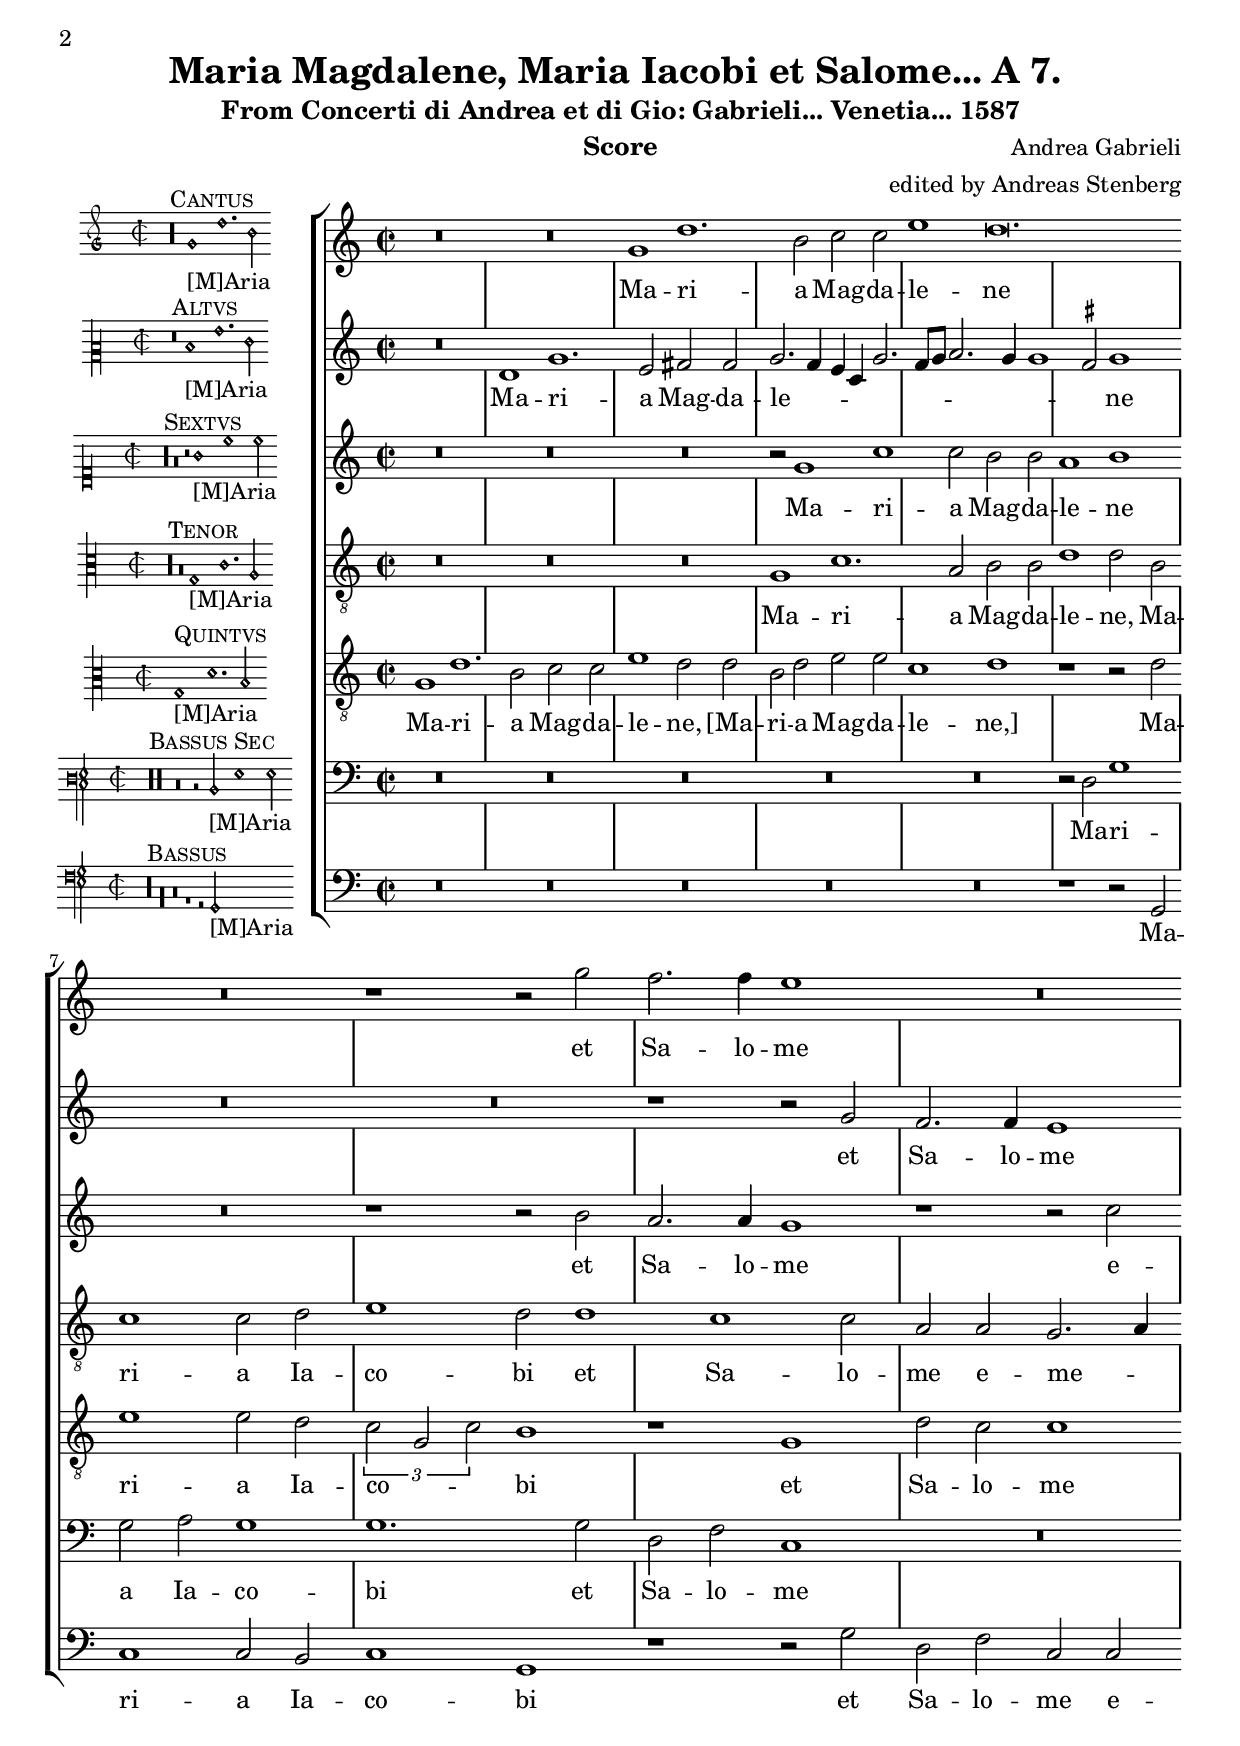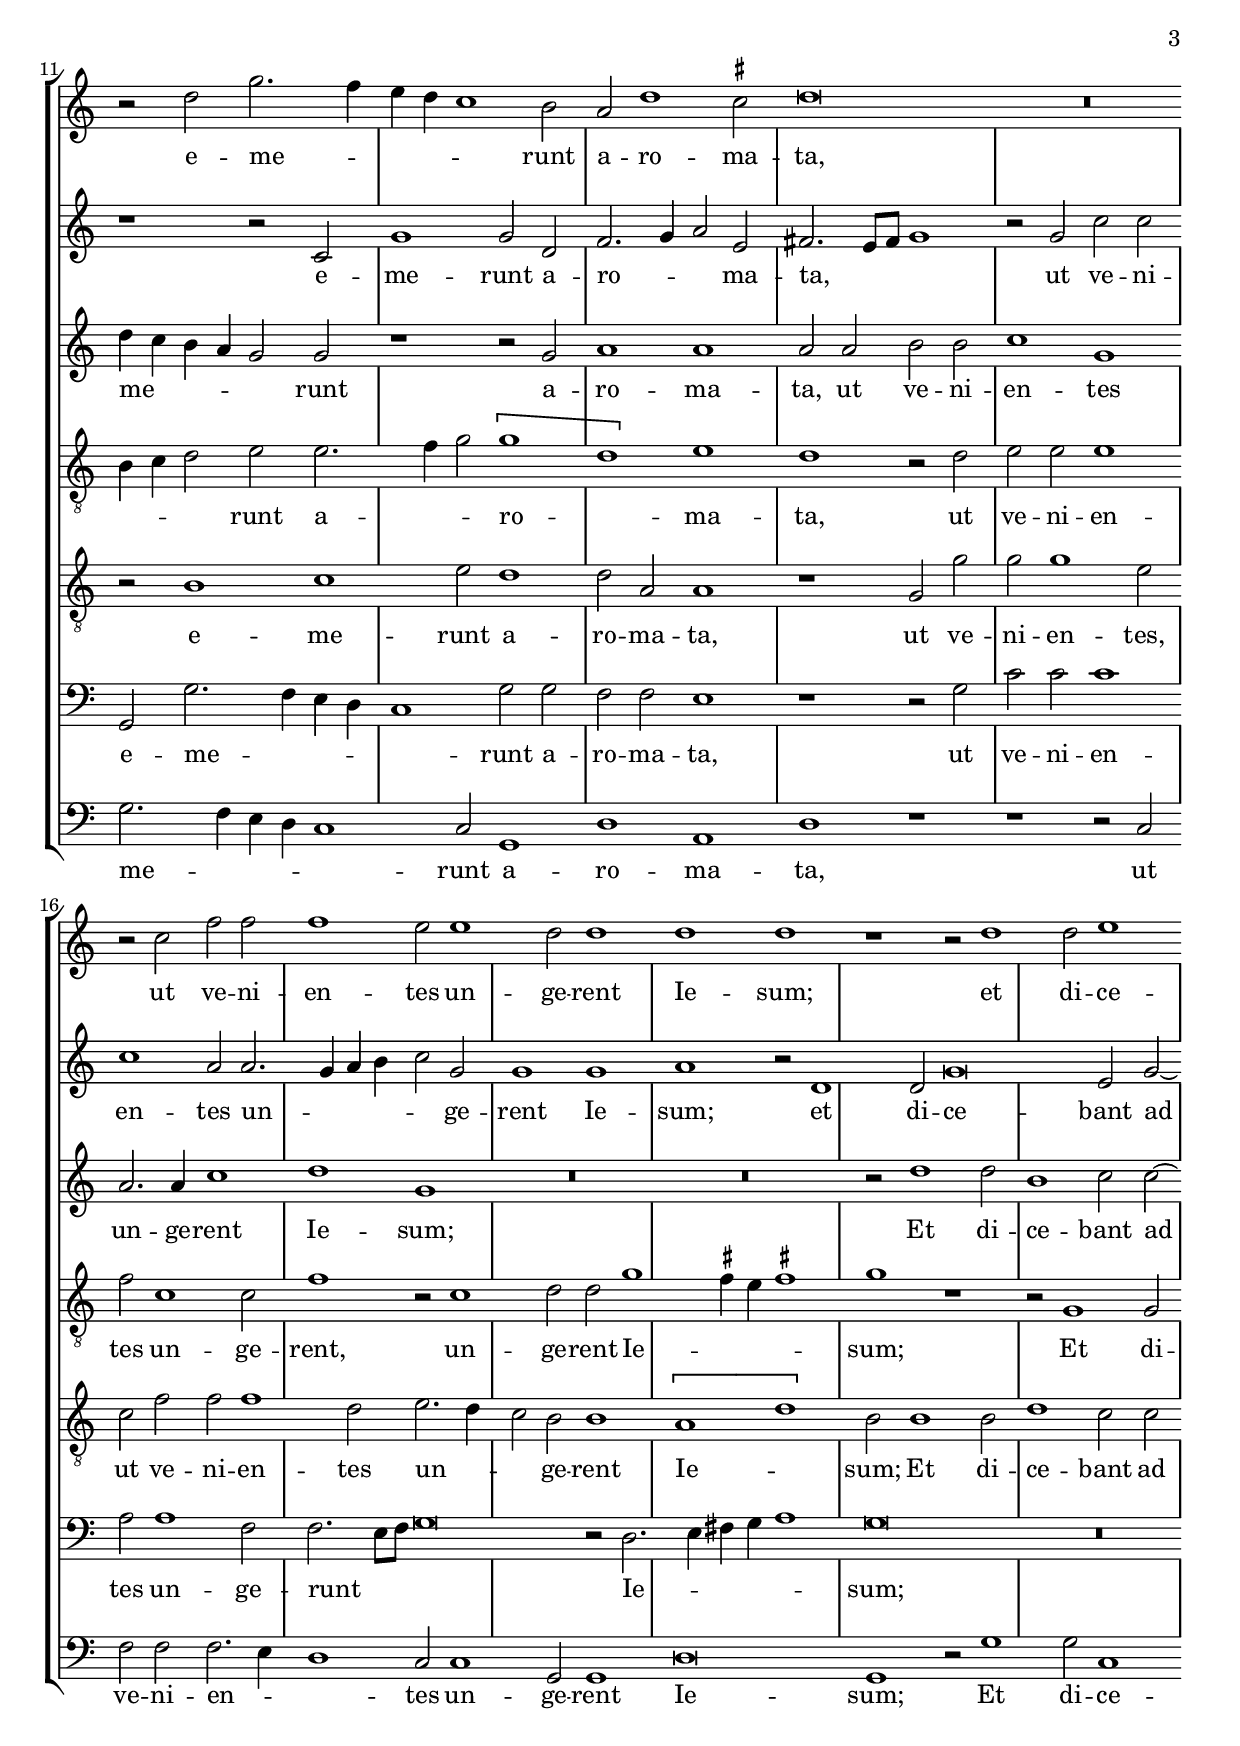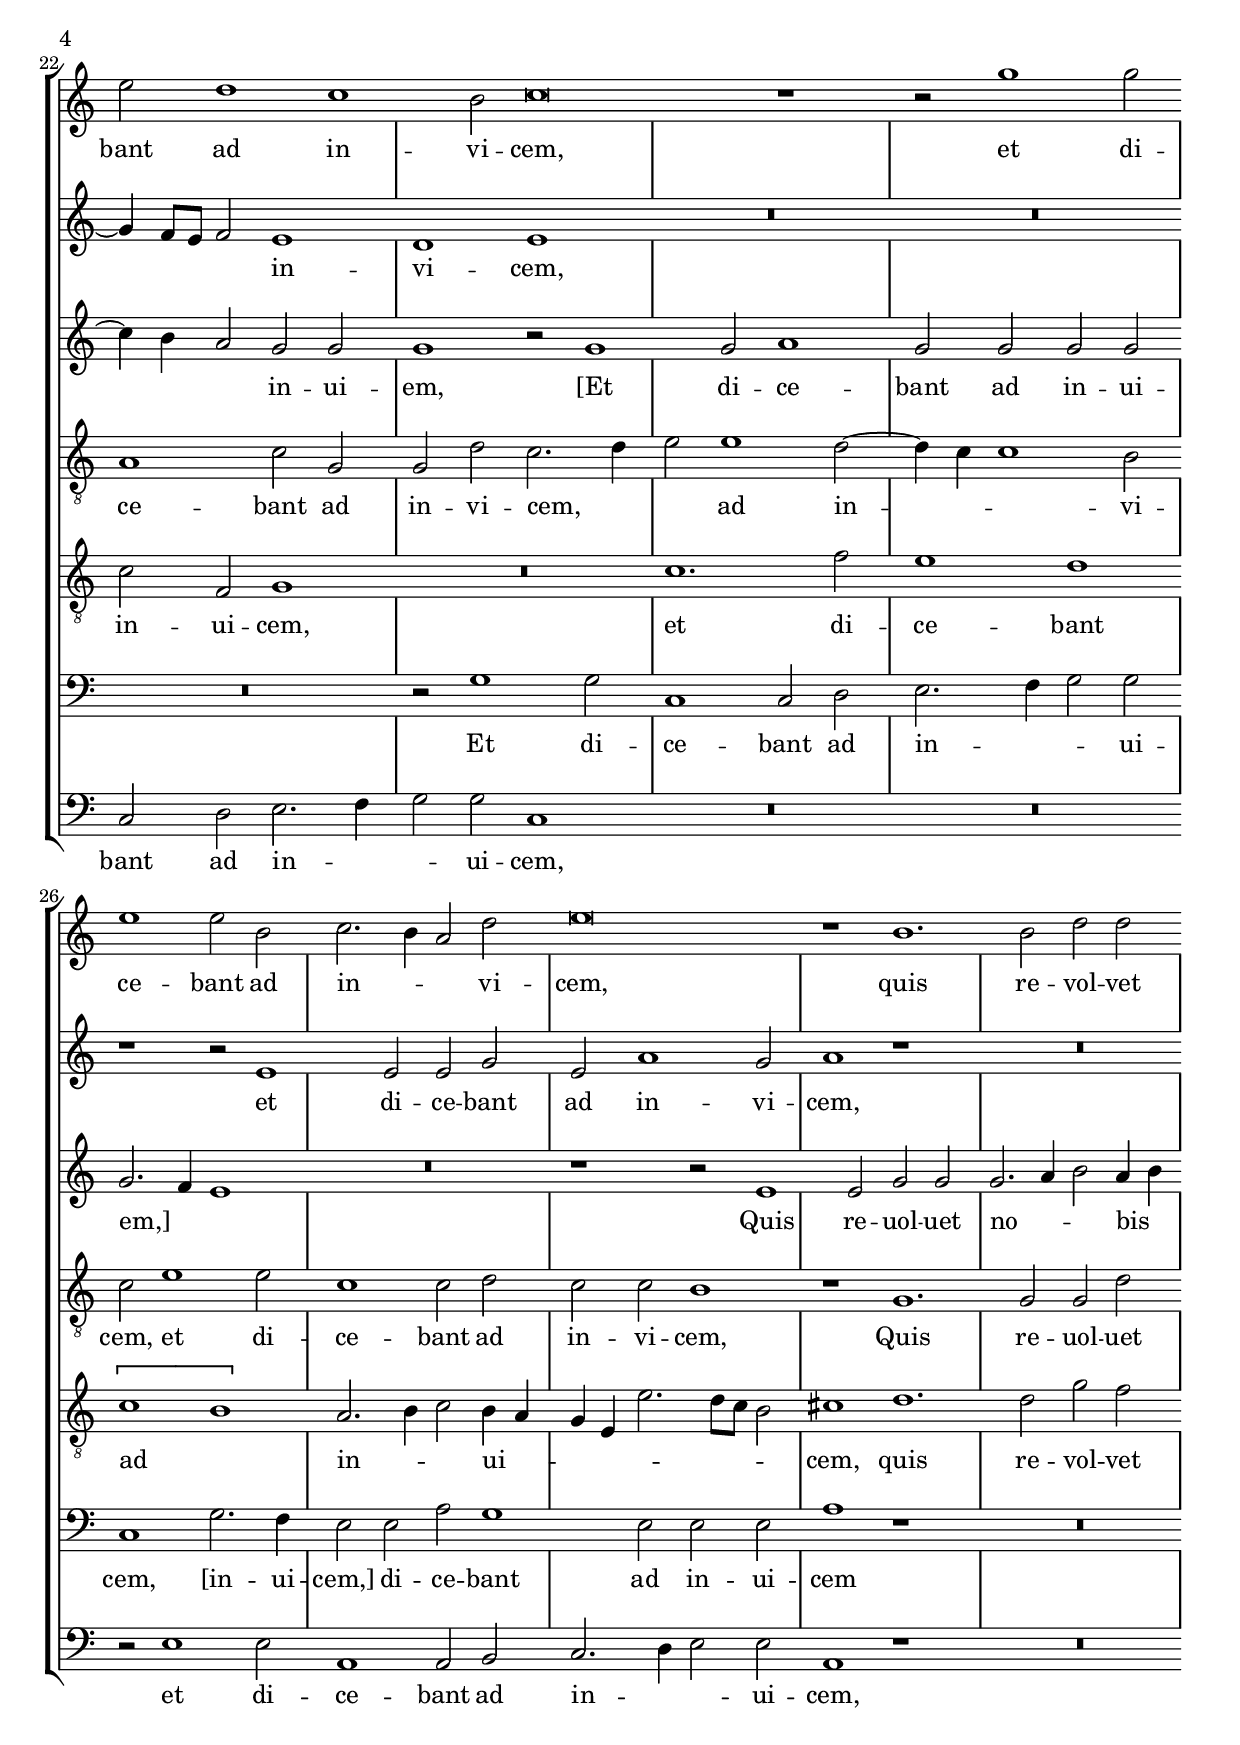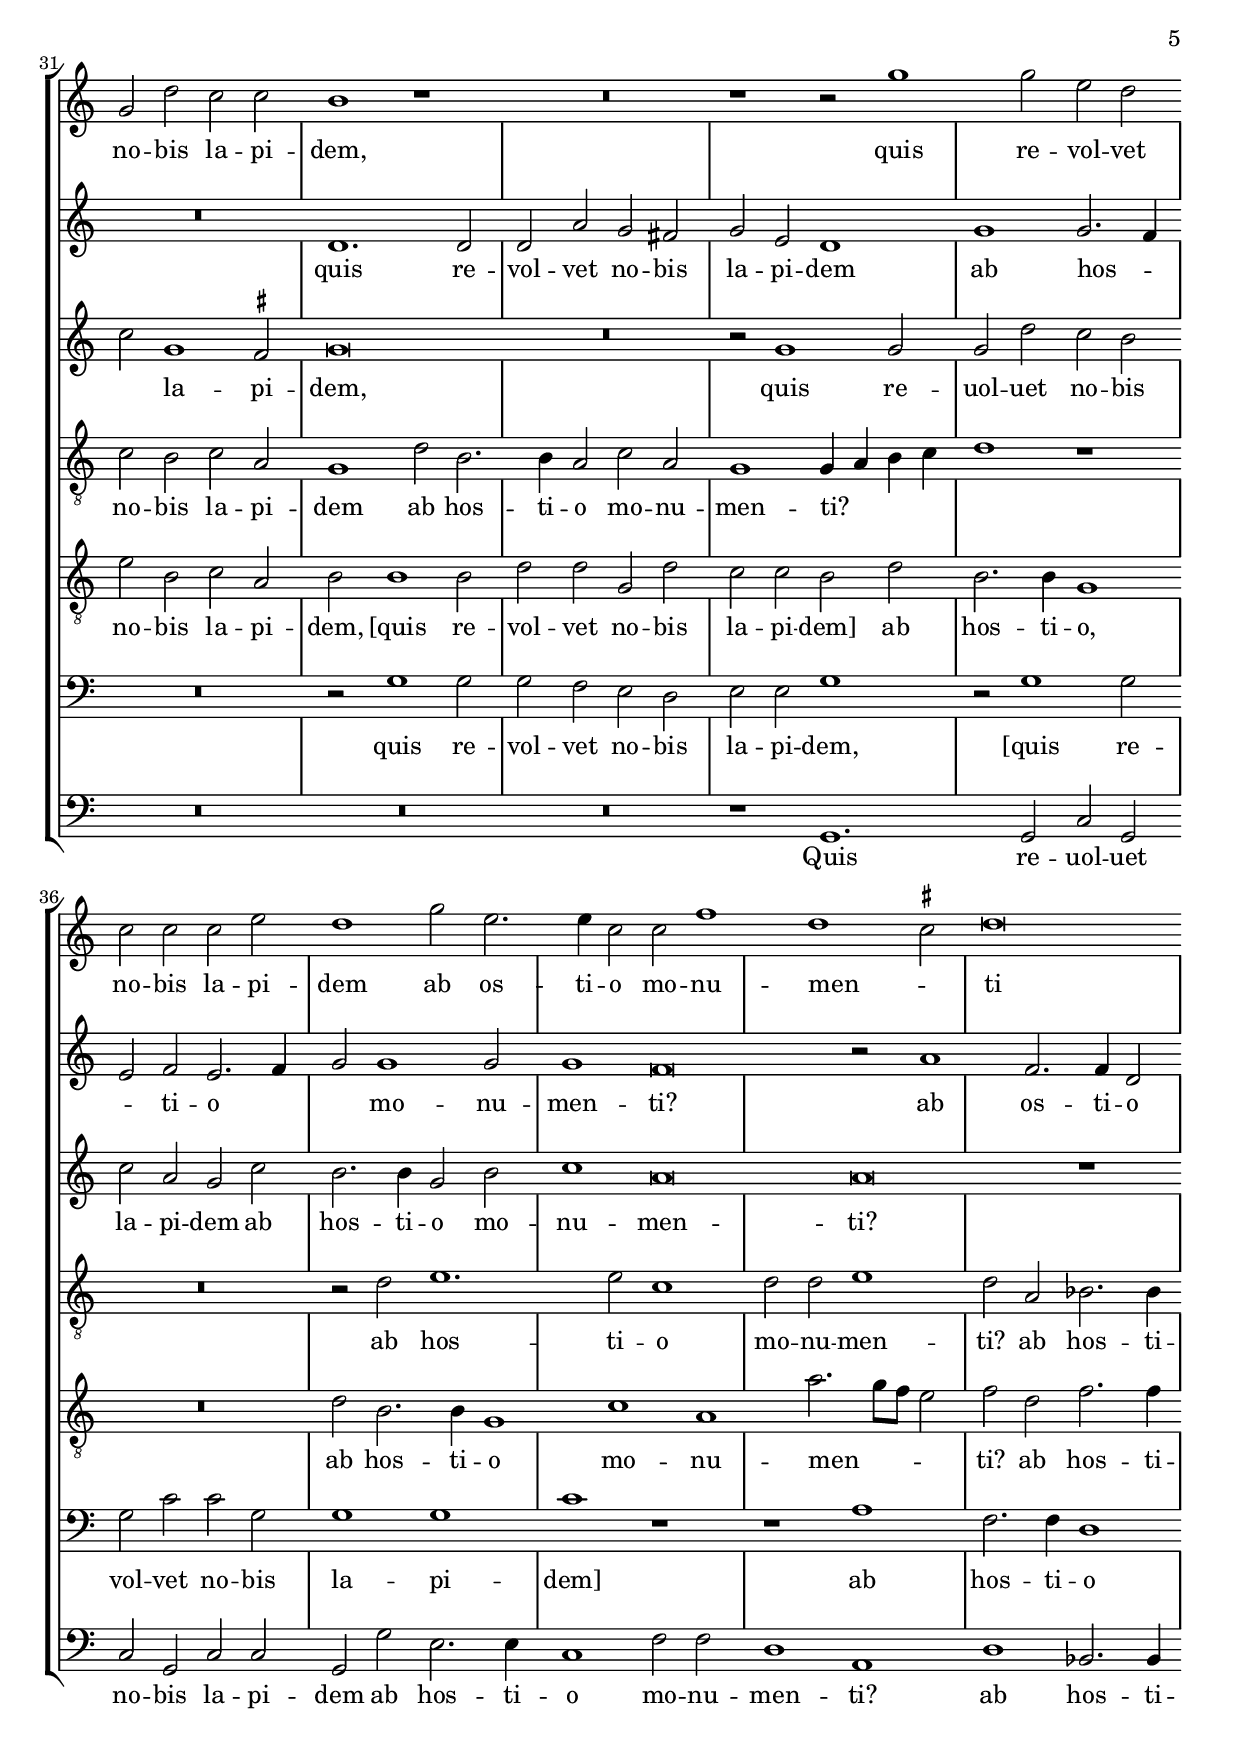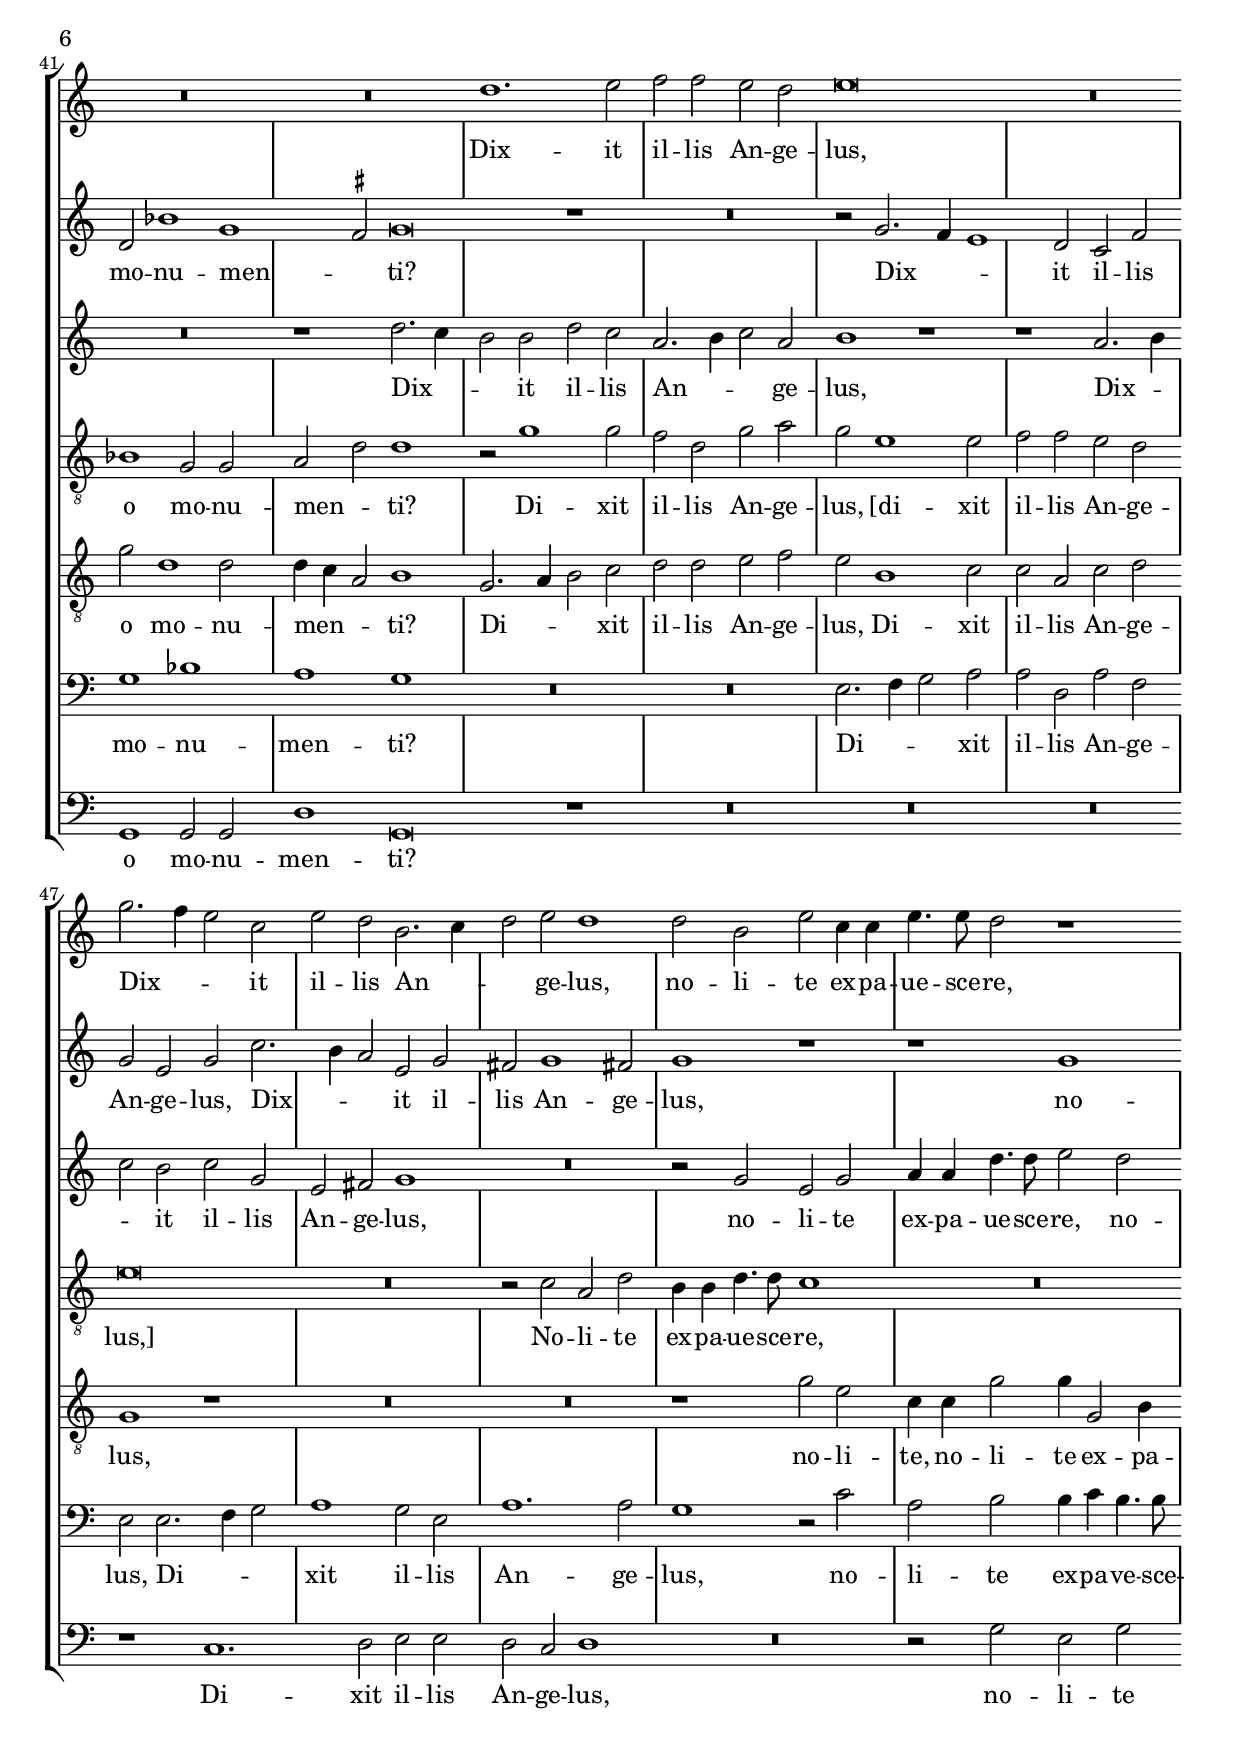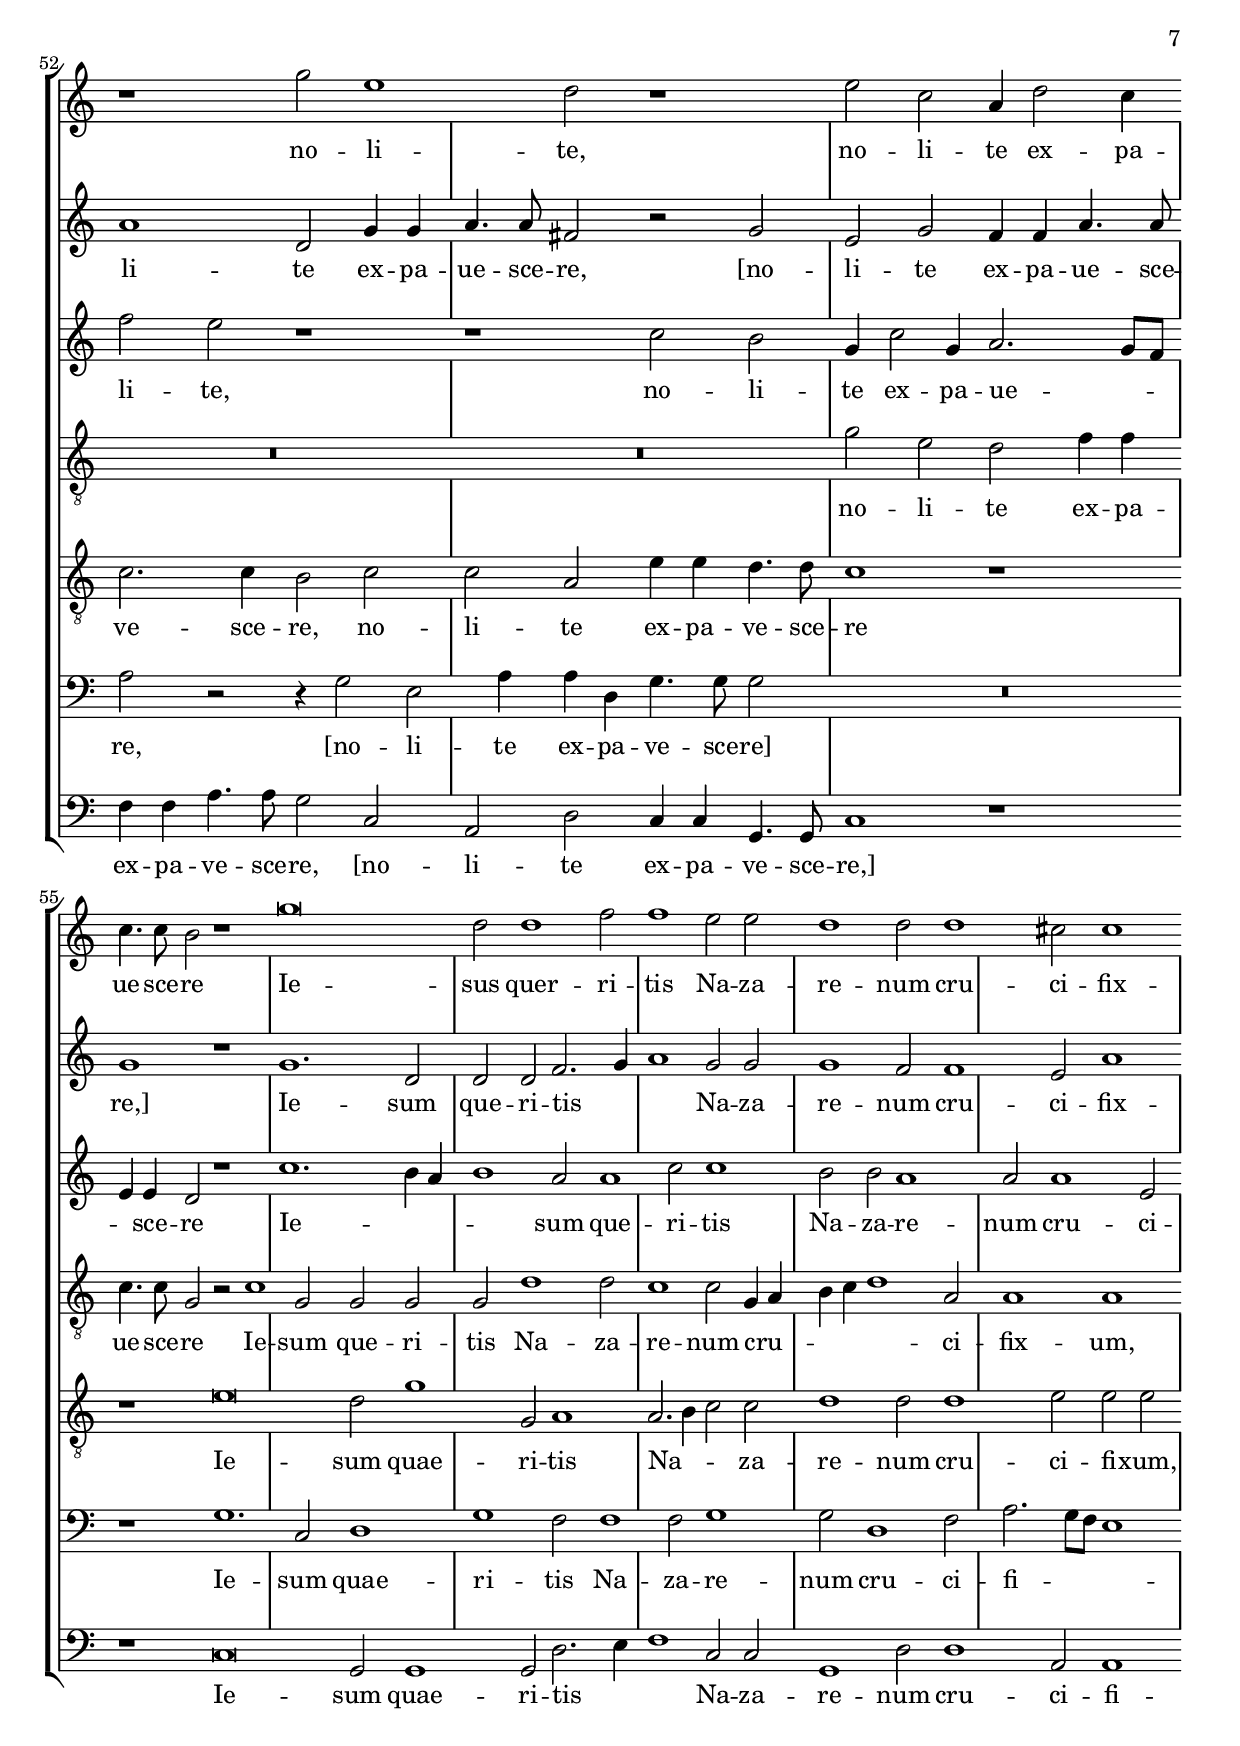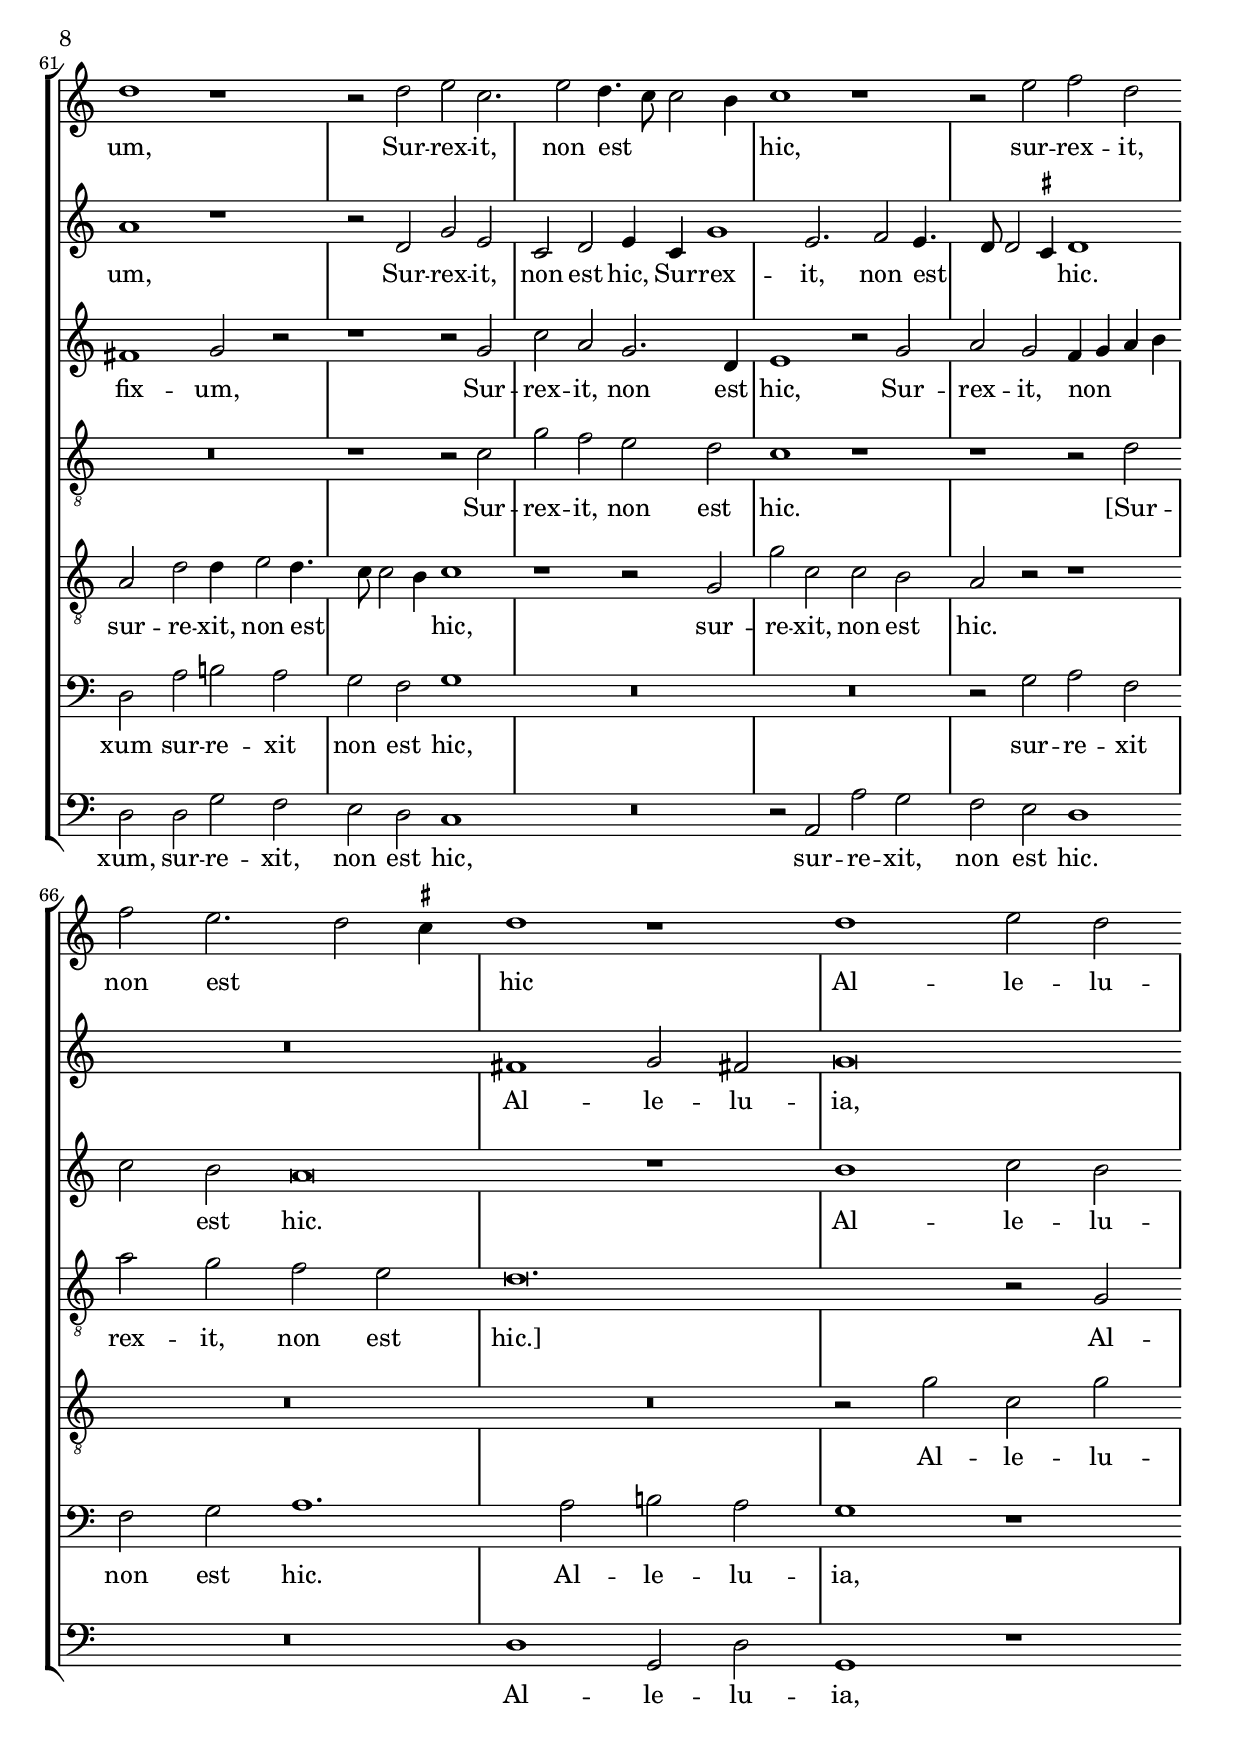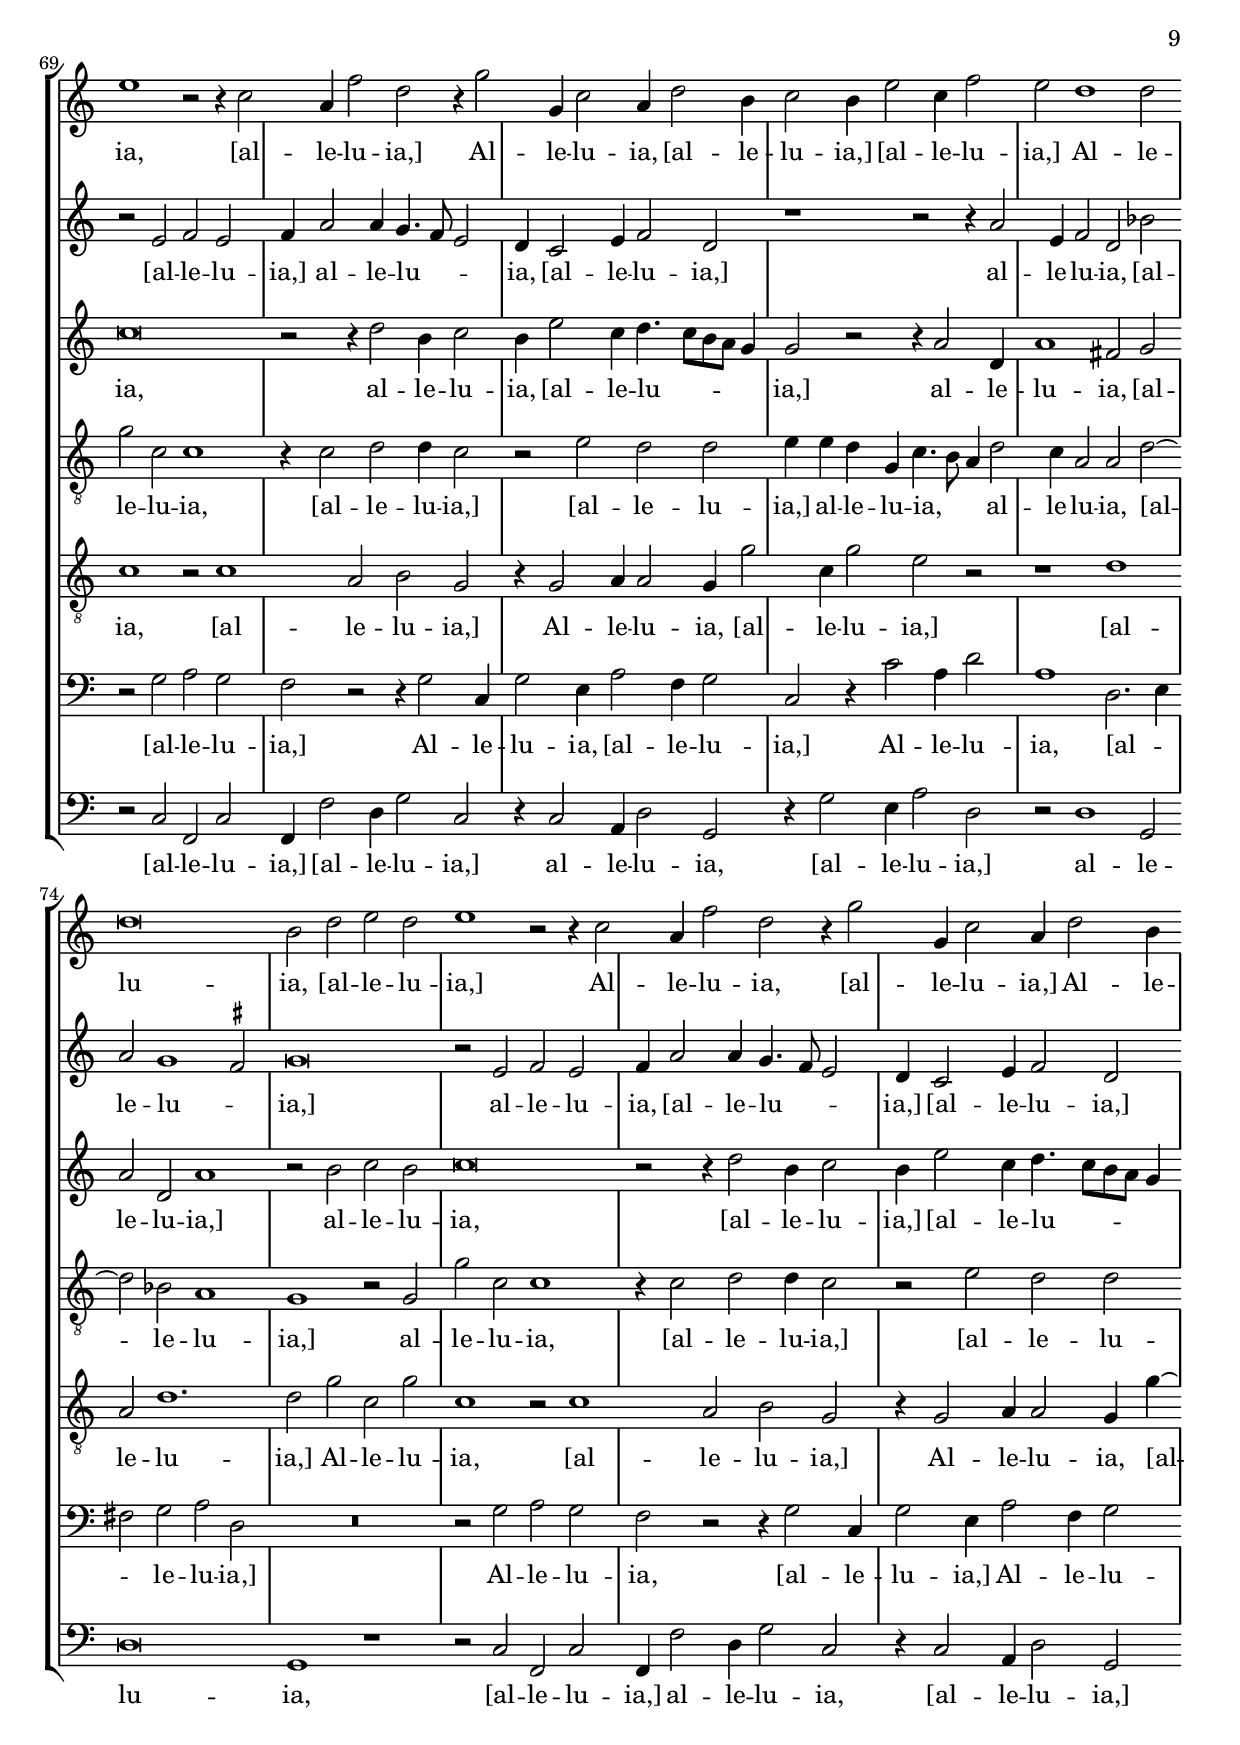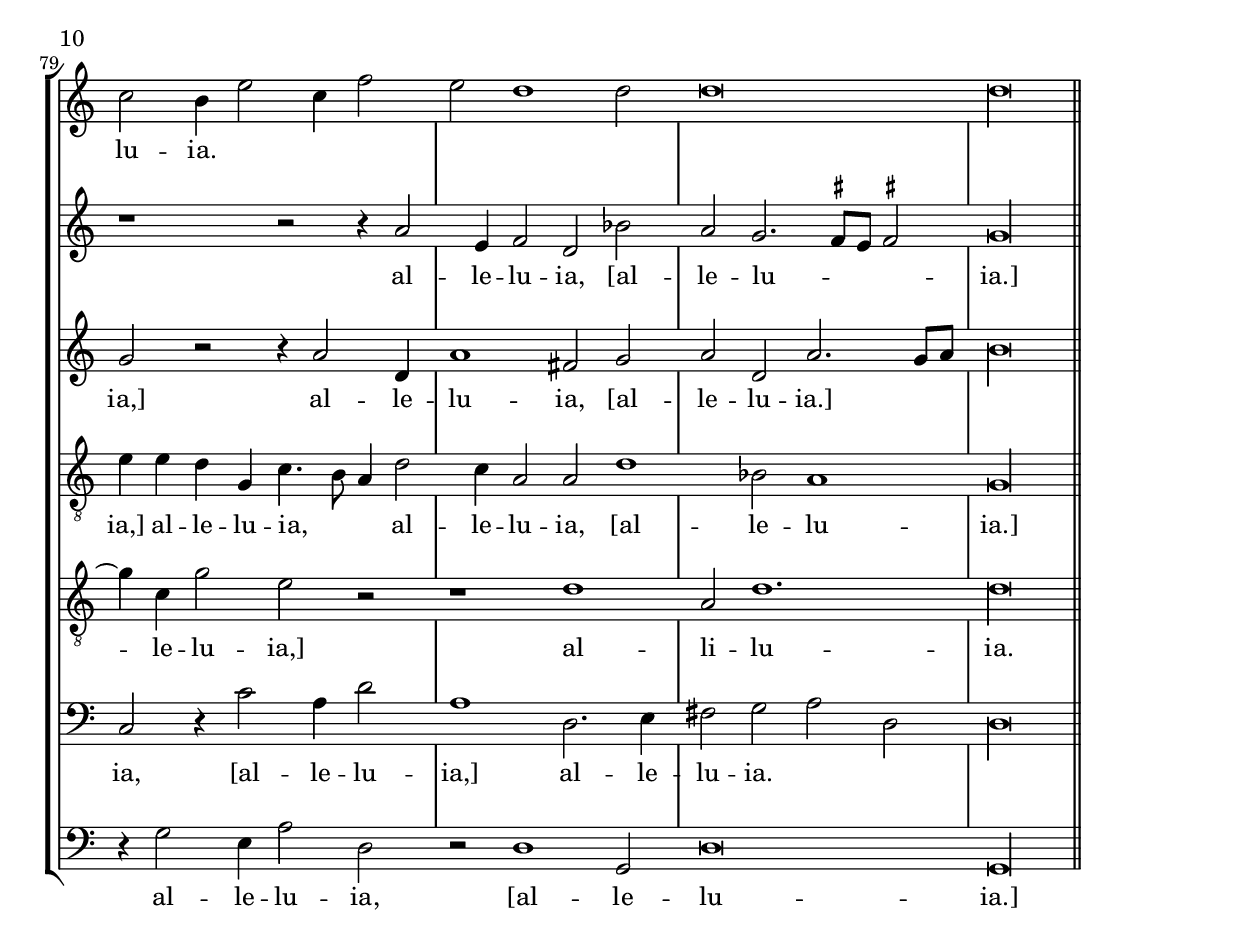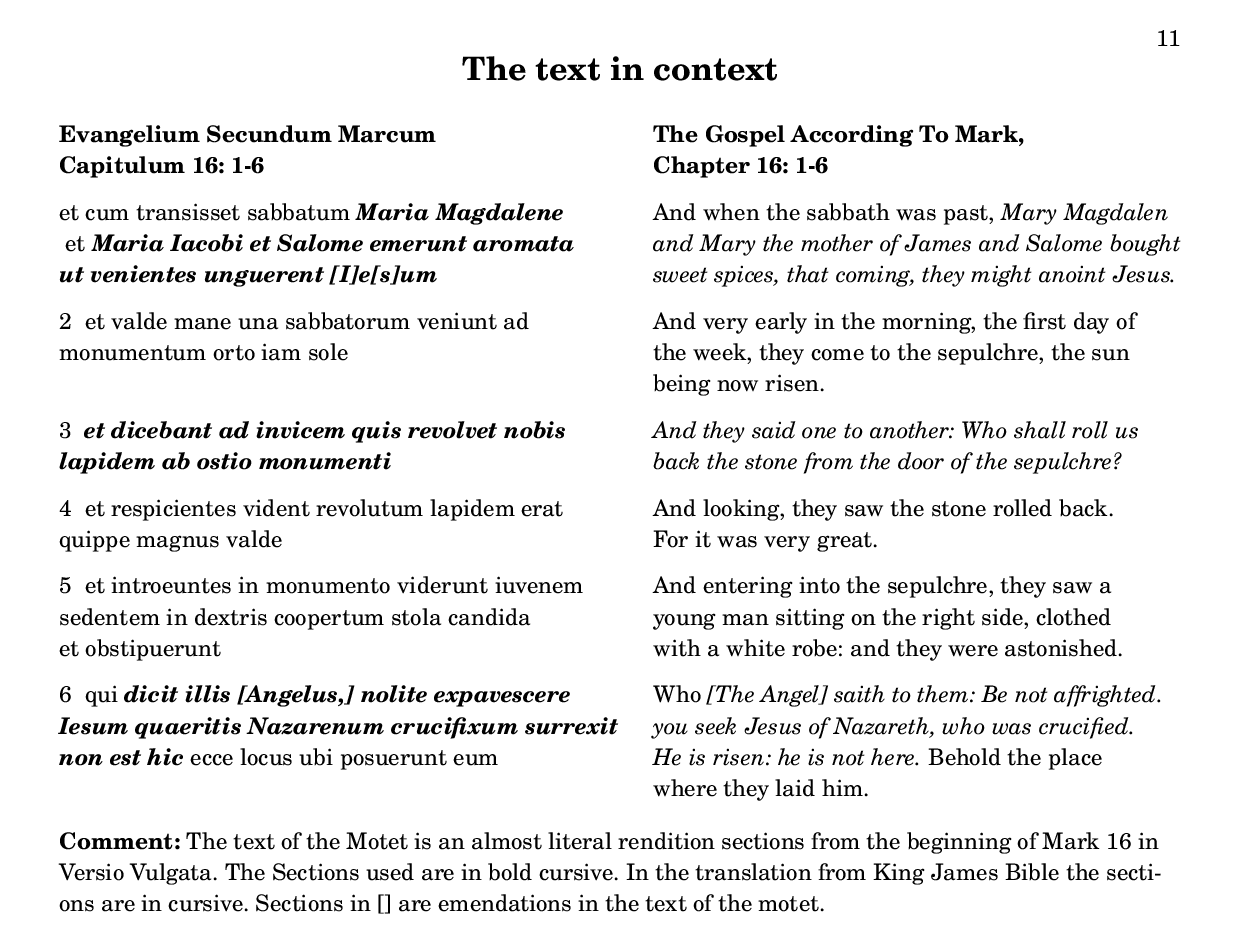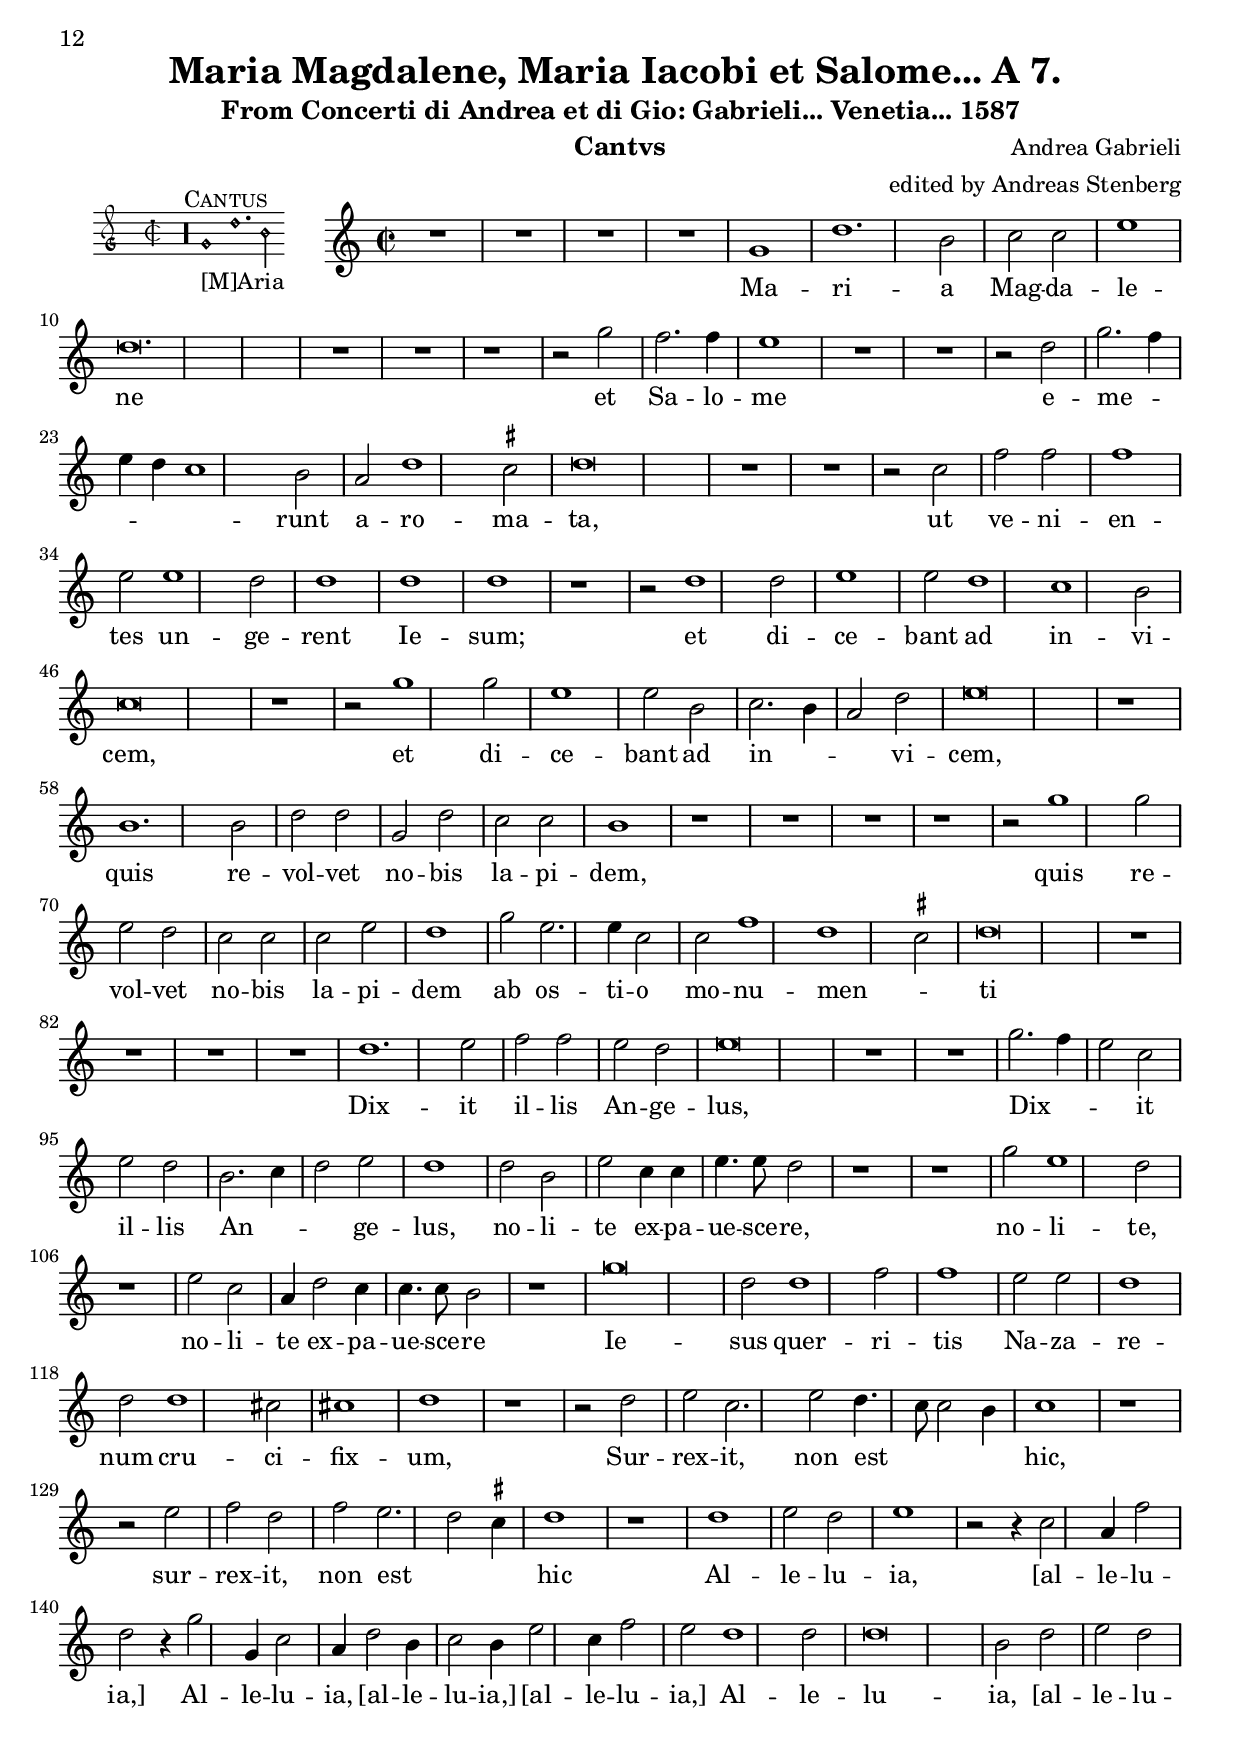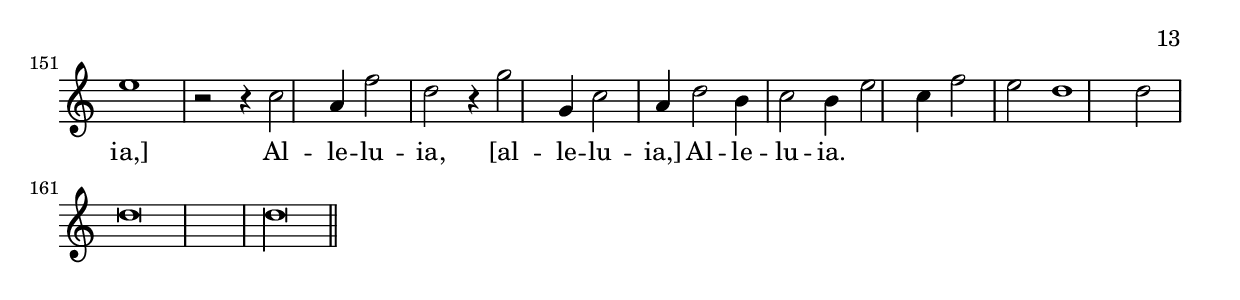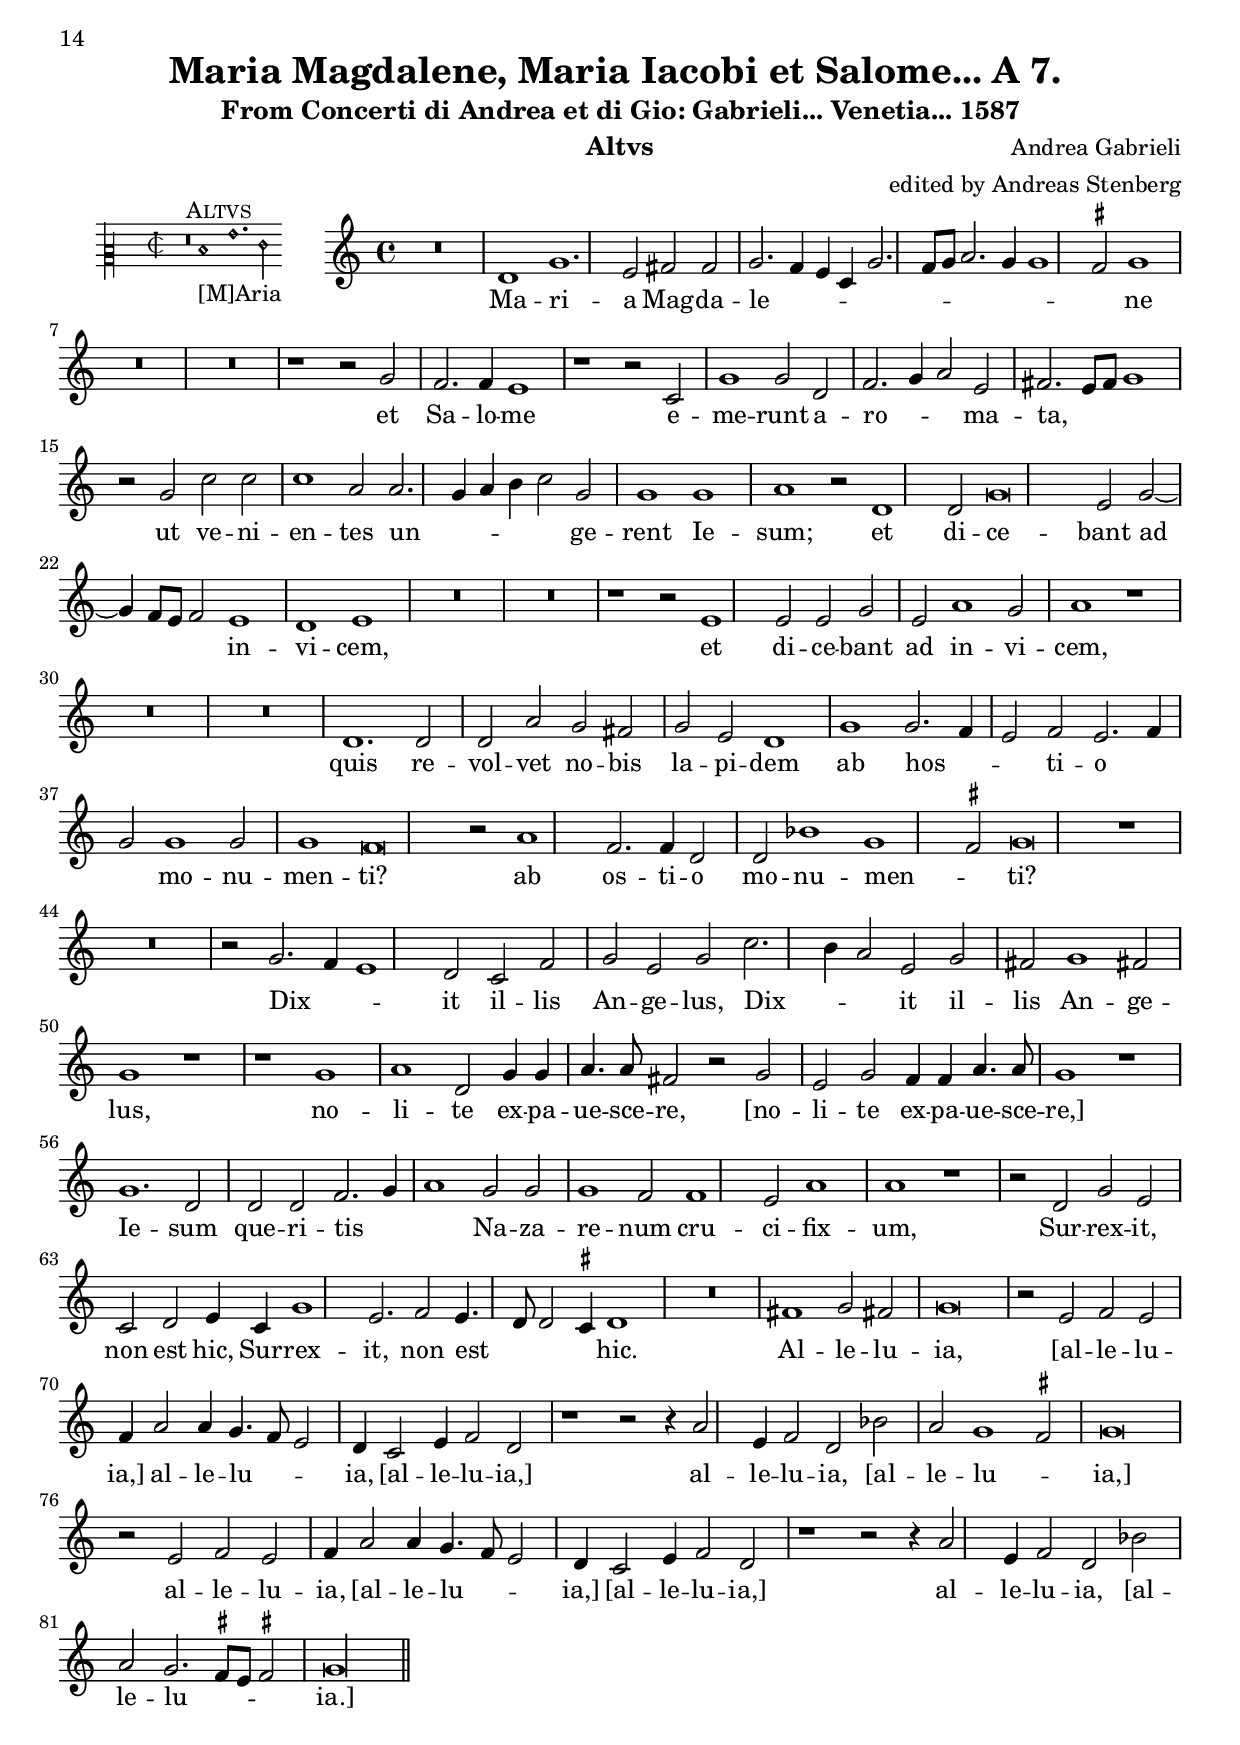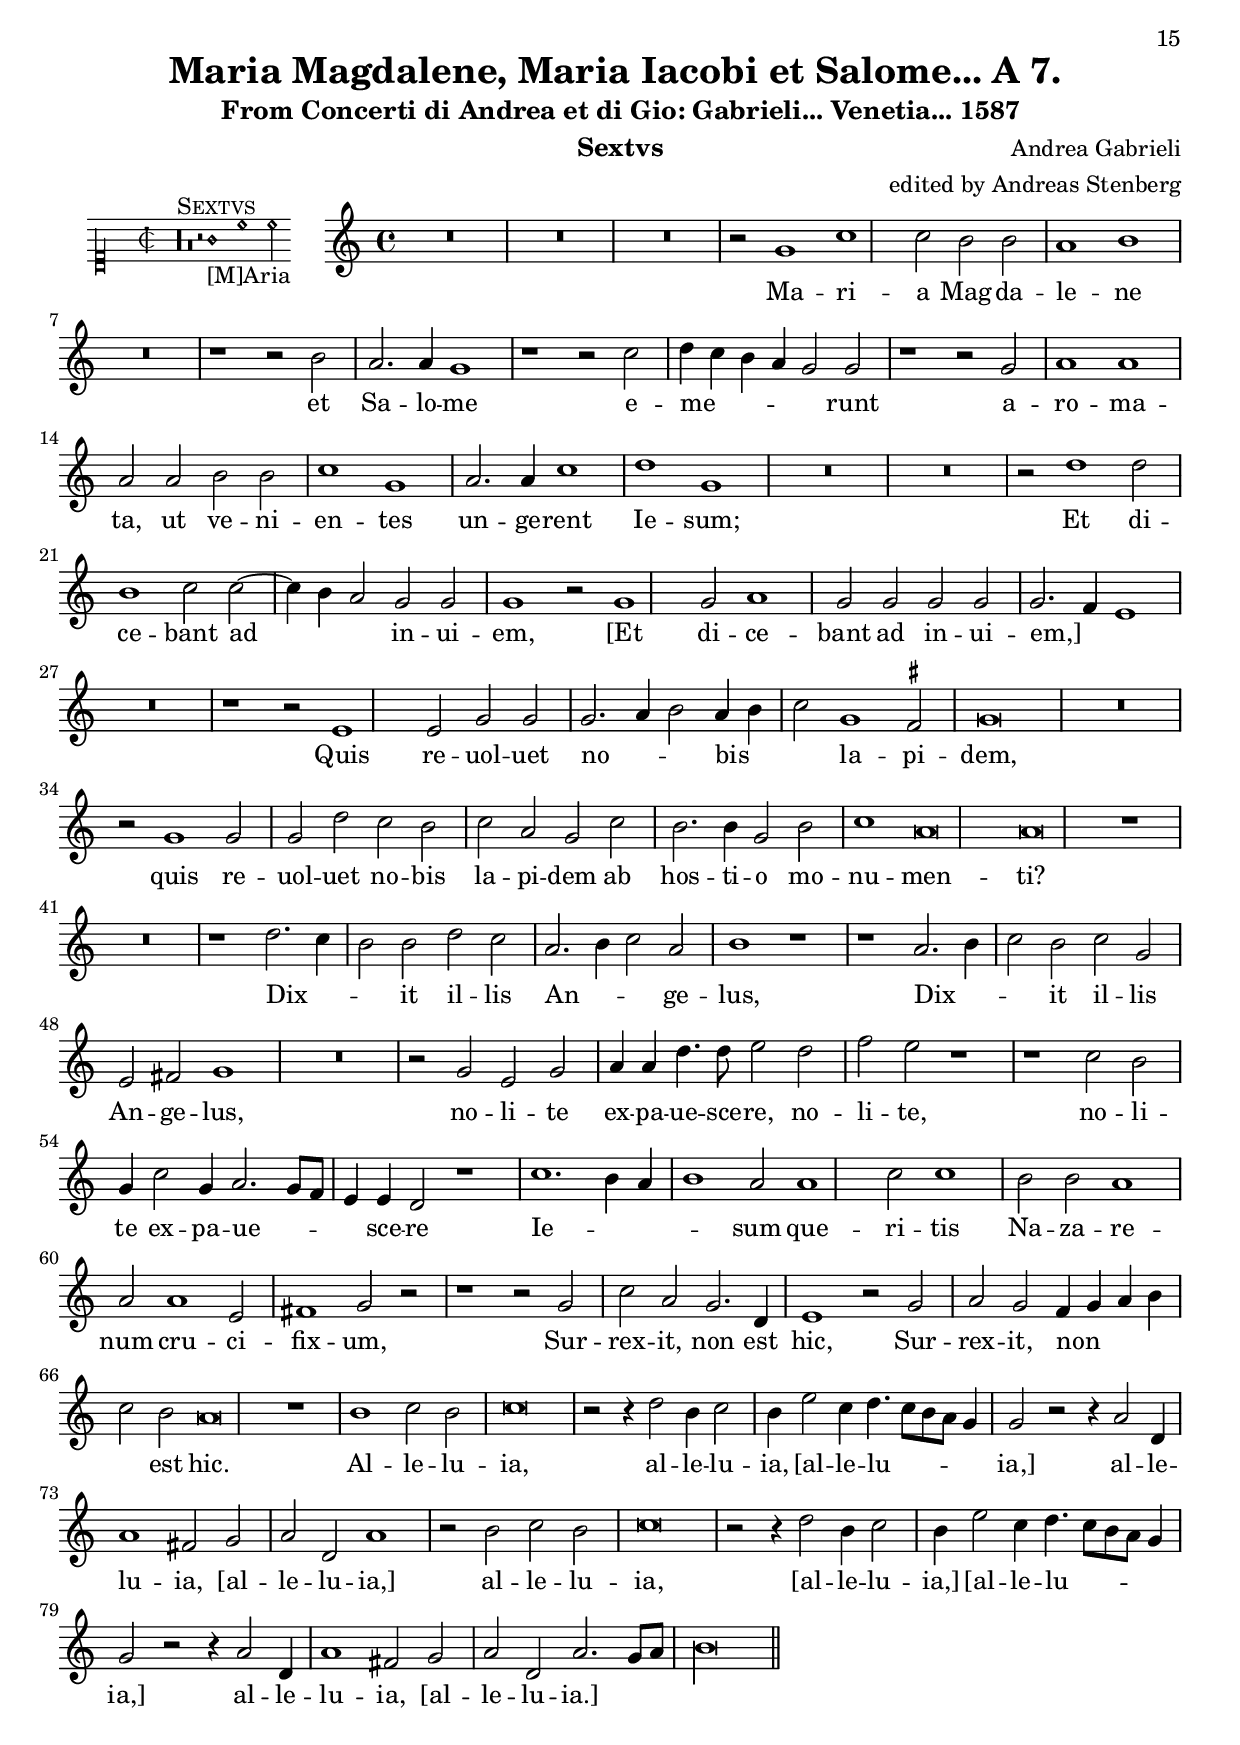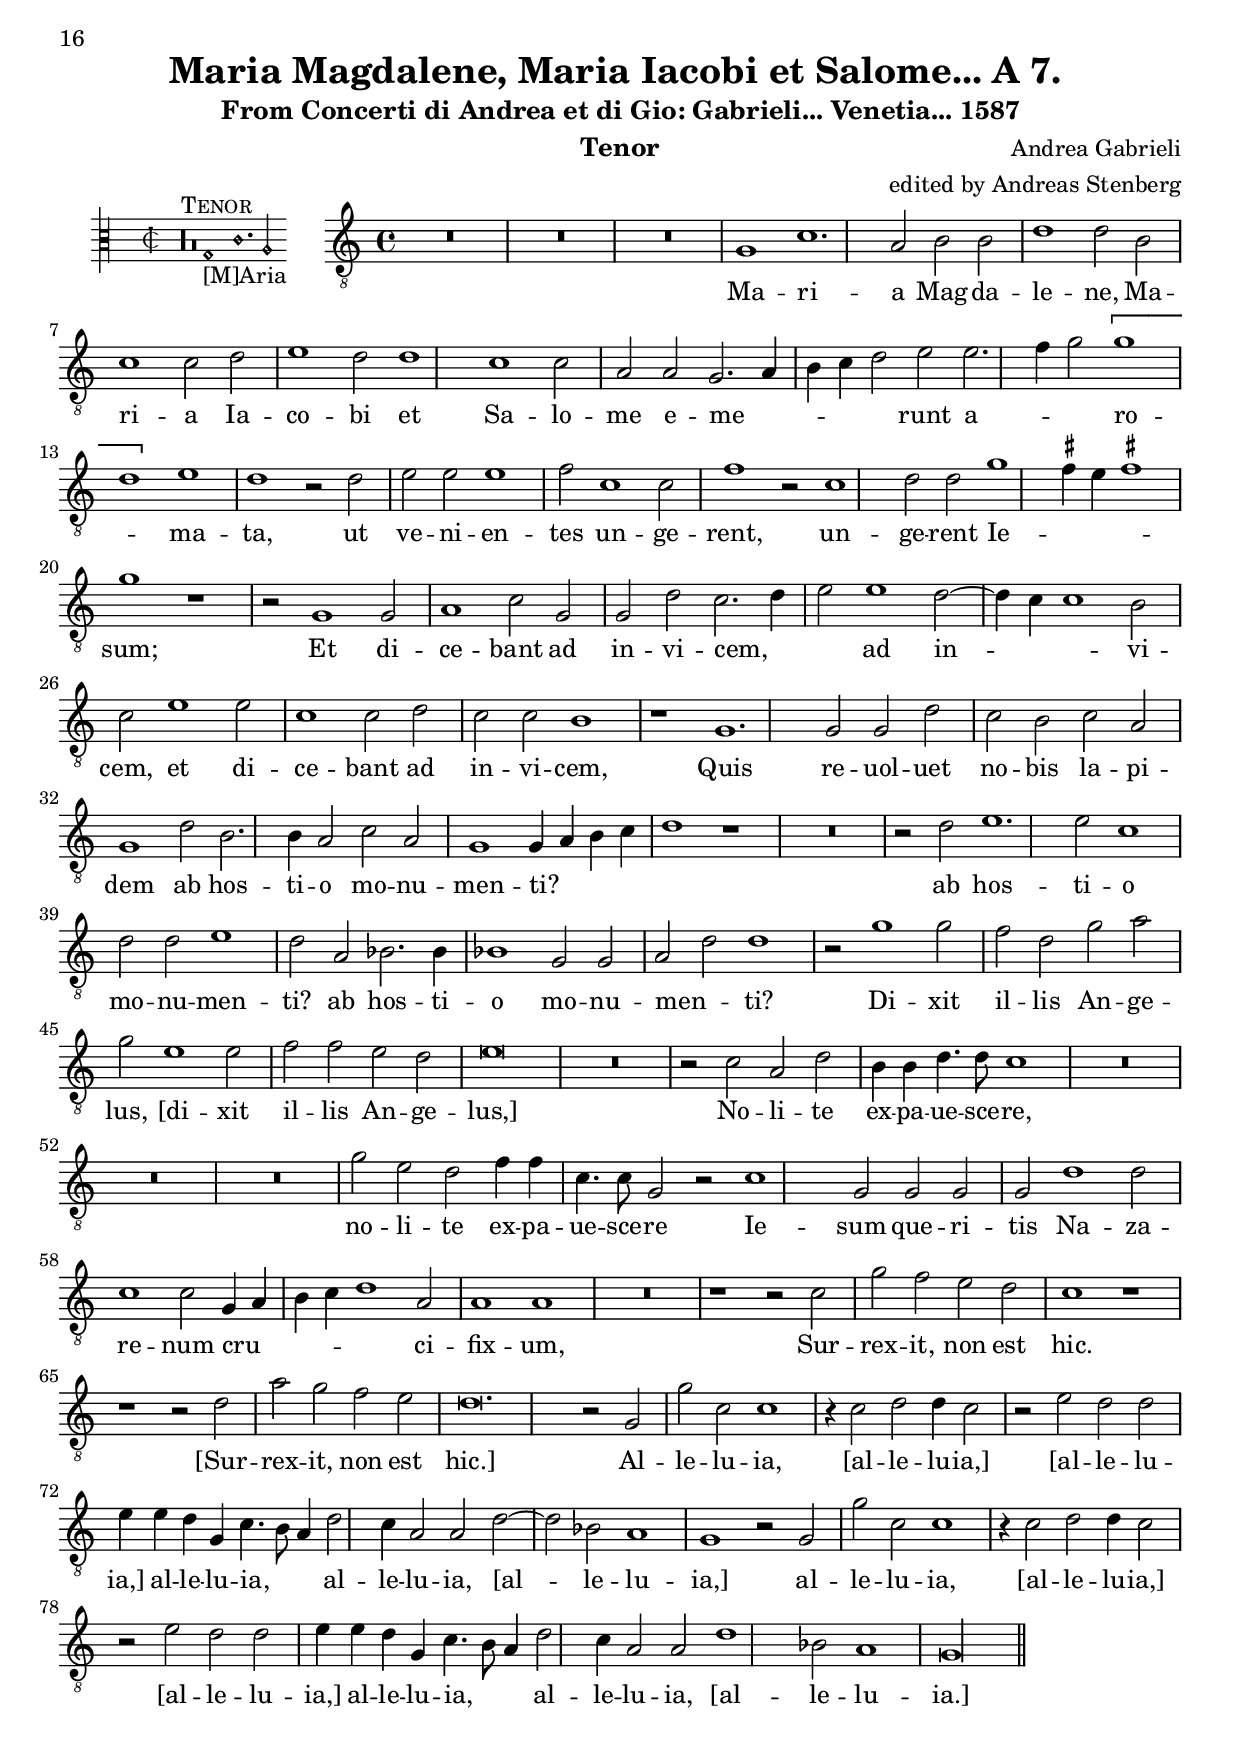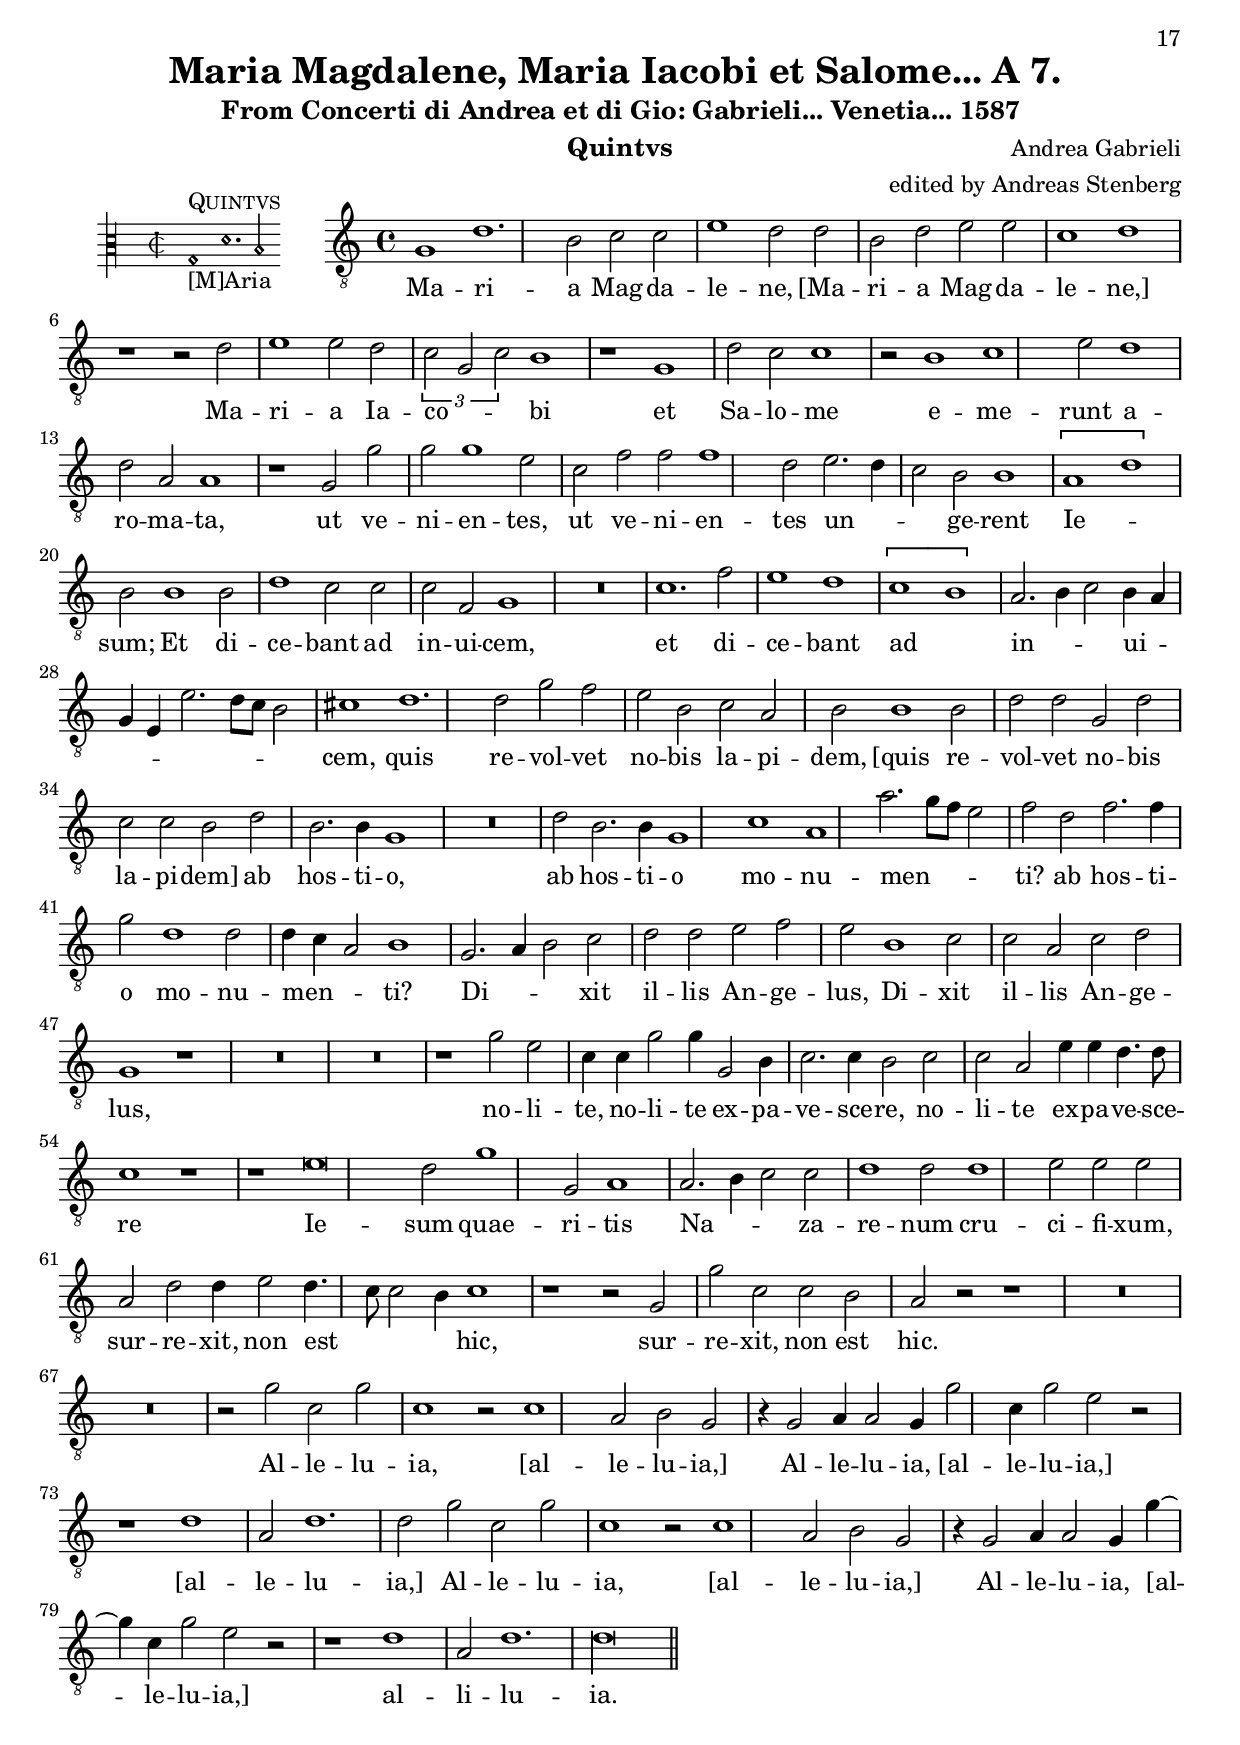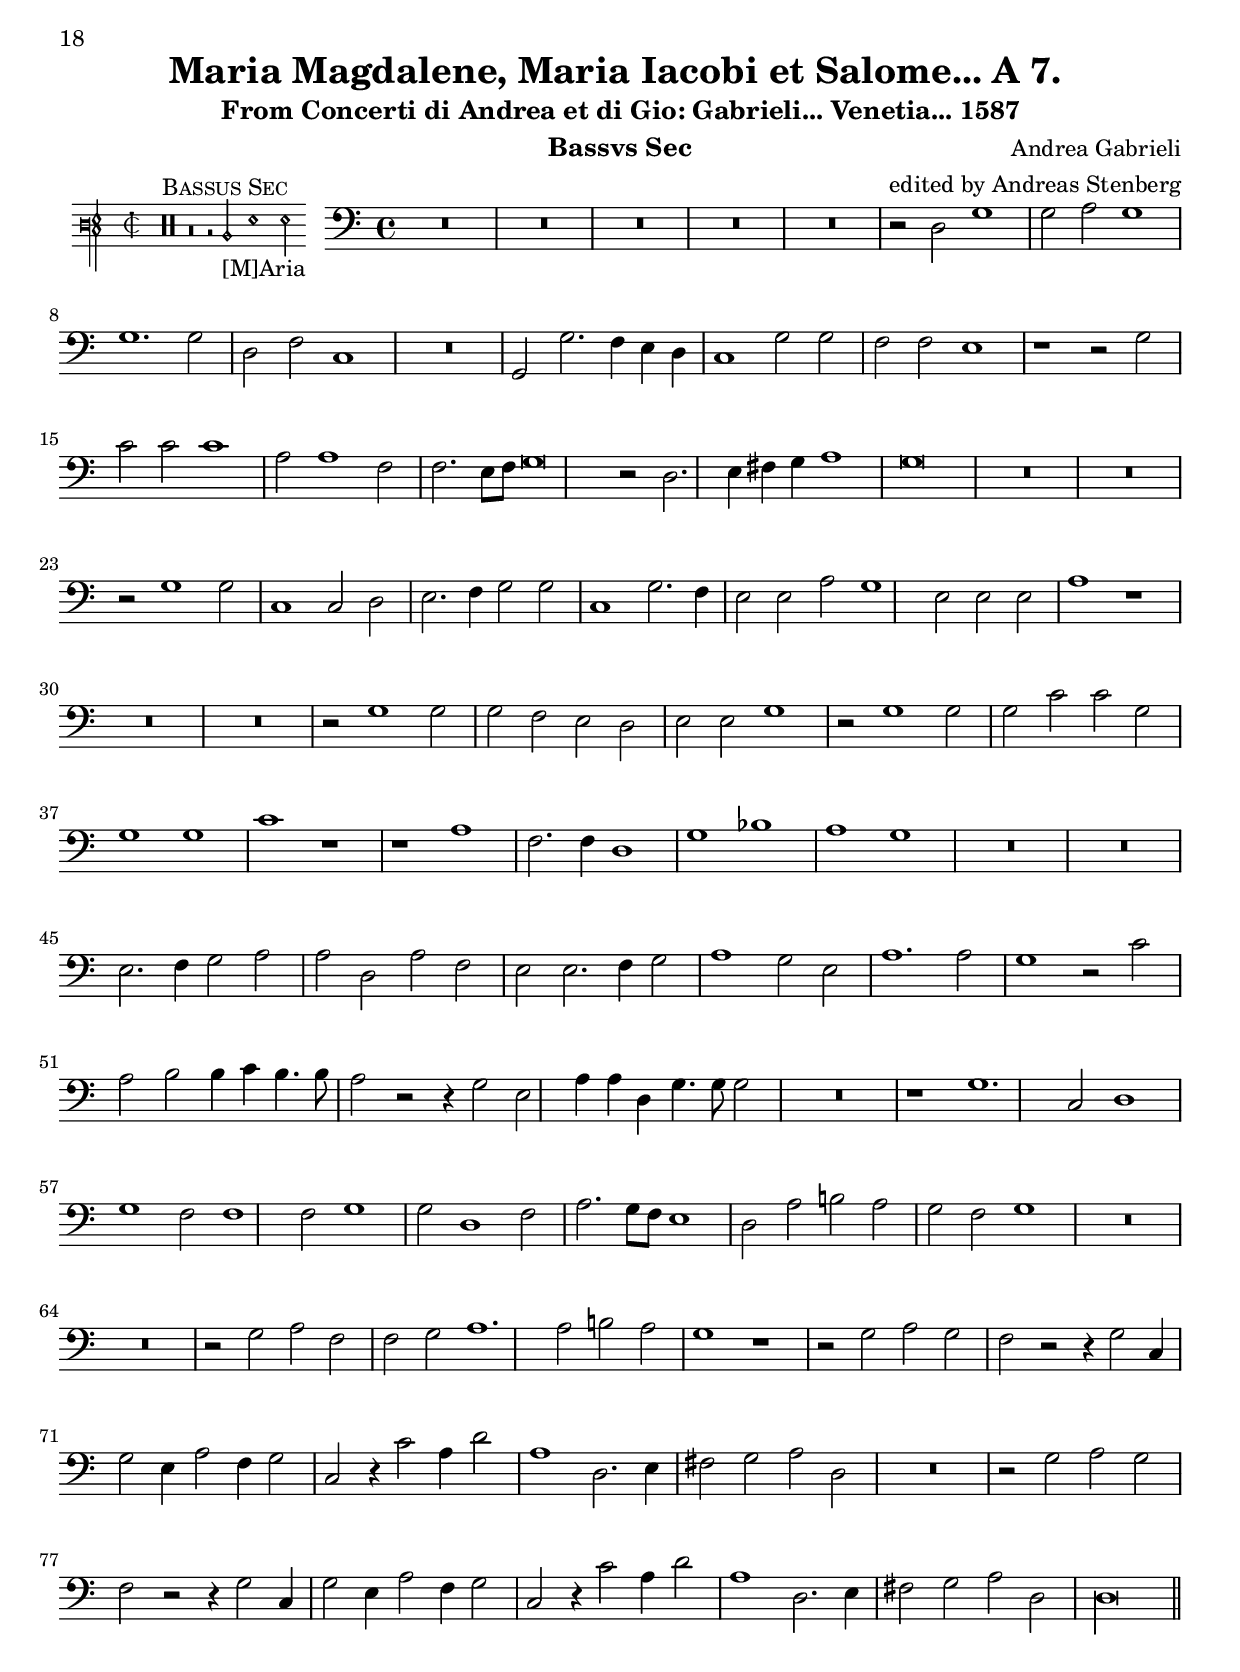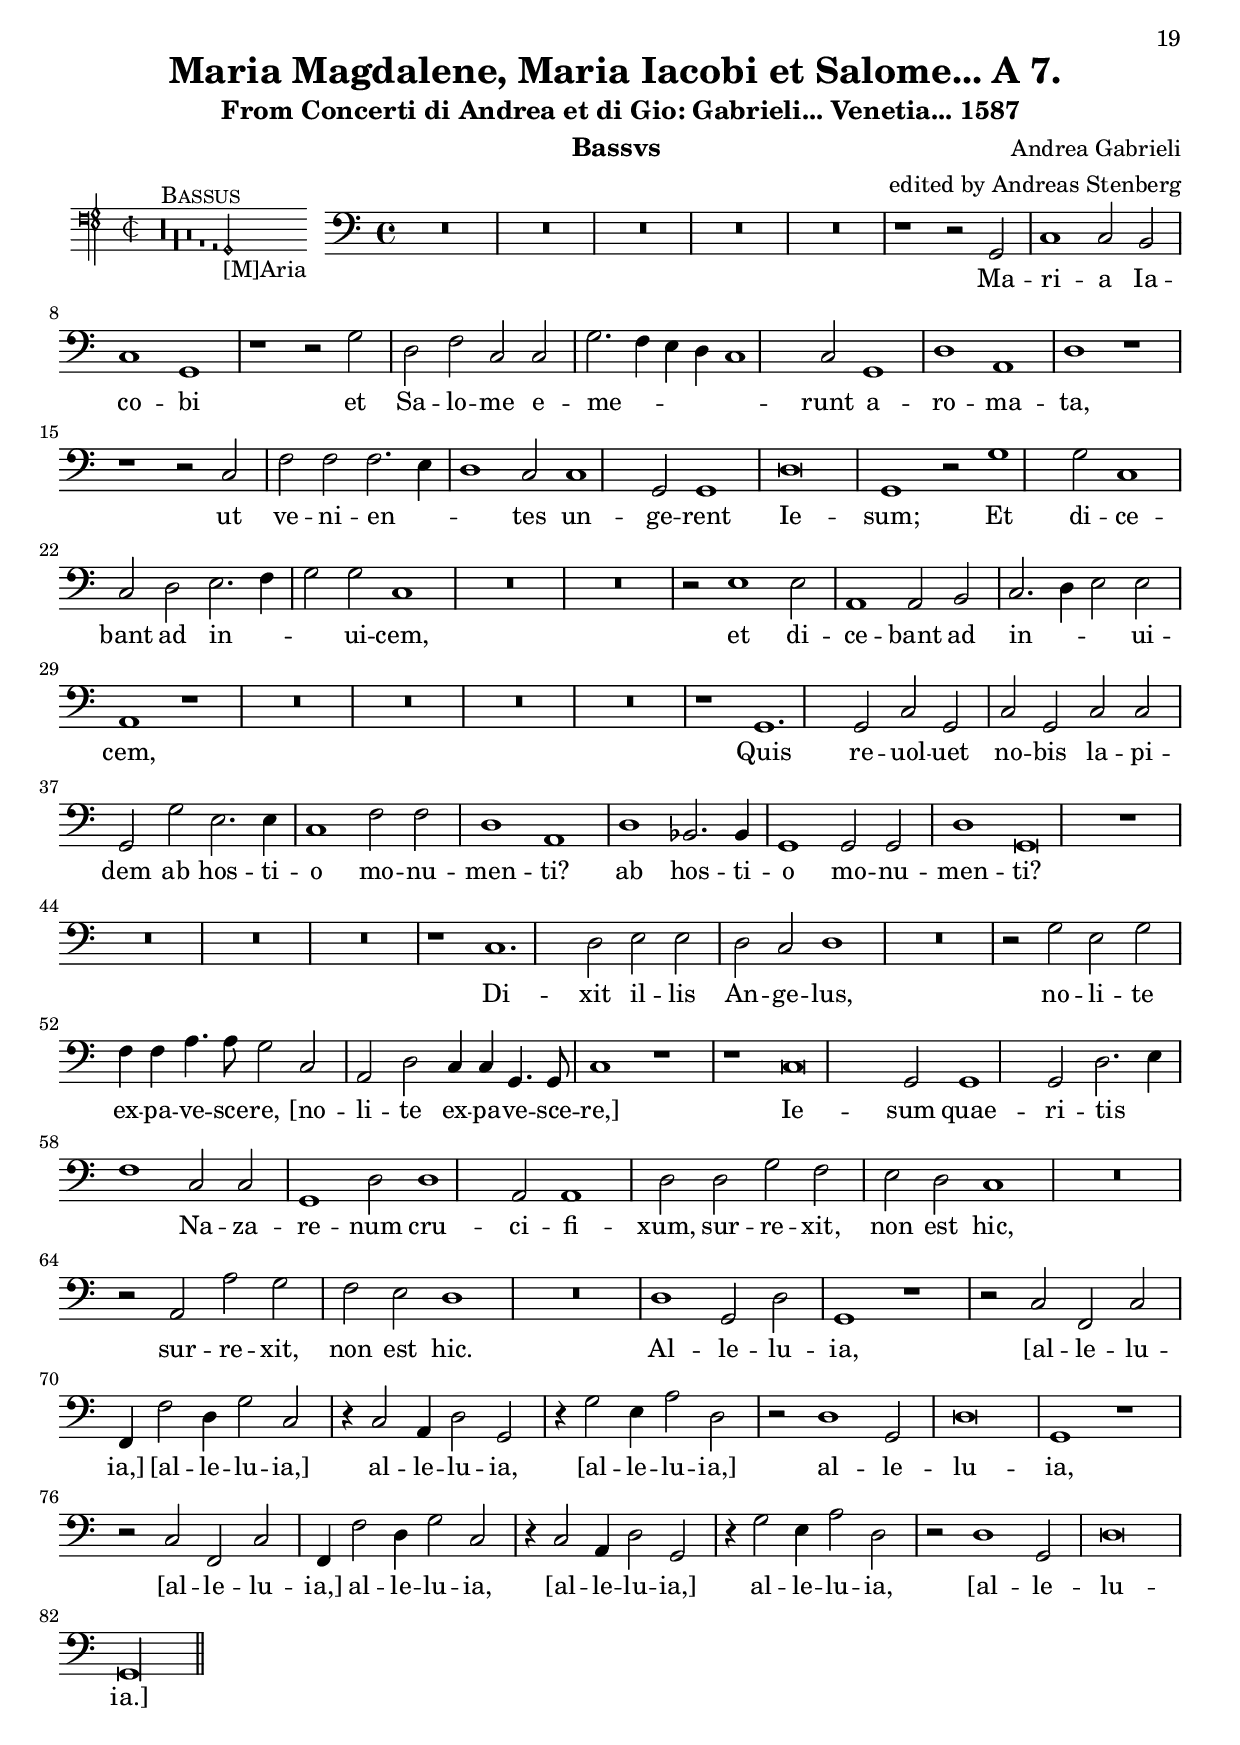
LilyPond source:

\version "2.18.0"
\include "deutsch.ly"
ficta = \once \set suggestAccidentals =##t
#(append! supported-clefs '(("mensural-f3" . ("clefs.mensural.f" 0 0))))
\header {
  title = "Maria Magdalene, Maria Iacobi et Salome... A 7. "
  subtitle = "From Concerti di Andrea et di Gio: Gabrieli... Venetia... 1587"
  composer = "Andrea Gabrieli"
  arranger = "edited by Andreas Stenberg"
  poet = ""
  meter =""
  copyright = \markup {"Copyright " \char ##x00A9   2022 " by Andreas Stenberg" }
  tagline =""
}
global = {
  \set Timing.measureLength = #(ly:make-moment 4/2)
  \override Staff.BarLine.transparent = ##t
  \key c \major
}

sopMusic = \relative c'' {

  \set Score.tempoHideNote = ##t
  \tempo 1 = 76
  \time 2/2
 % \override Staff.BarLine.transparent = ##t
 R\breve*2
 g1 d'1.
 h2 c2 c2
 e1 d\breve.
 R\breve
 r1 r2 g2
 f2. f4 e1
 R\breve
 r2 d2

 g2.\melisma f4
 e4 d4 c1\melismaEnd h2
 a2 d1 \ficta cis2
 d\breve
 R\breve
 r2 c2 f2 f2
 f1 e2 e1
 d2 d1
 d1

 d1
 r1 r2 d1
 d2 e1
 e2 d1 c1
 h2 c\breve
 %r\breve
 r1 r2 g'1
 g2 e1
 e2 h2 c2.\melisma h4
 a2\melismaEnd d2
 e\breve
 r1 h1.
 h2 d2 d2

 g,2 d'2 c2 c2
 h1 r1
 R\breve
 r1 r2 g'1
 g2 e2 d2
 c2 c2 c2 e2
 d1 g2 e2.
 e4 c2 c2 f1
 d1\melisma \ficta cis2\melismaEnd
 d\breve

 R\breve*2
 d1. e2
 f2 f2 e2 d2
 e\breve
 R\breve
 g2.\melisma f4 e2\melismaEnd c2
 e2 d2 h2.\melisma c4
 d2\melismaEnd e2 d1
 d2 h2 e2 c4 c4

 e4. e8 d2 r1
 r1 g2 e1
 d2 r1 e2 c2
 a4 d2 c4 c4. c8 h2
 r1 g'\breve
 d2 d1
 f2 f1
 e2 e2 d1
 d2

 d1 cis2
 cis1 d1
 r1 r2 d2
 e2 c2. e2 d4.\melisma
 c8 c2 h4\melismaEnd c1
 r1 r2 e2
 f2 d2 f2 e2.\melisma
 d2 \ficta cis4\melismaEnd d1
 r1 d1

 e2 d2 e1
 r2 r4 c2 a4 f'2
 d2 r4 g2 g,4 c2 a4
 d2 h4 c2 h4 e2 c4
 f2 e d1
 d2 d\breve
 h2 d2

 e2 d2 e1
 r2 r4 c2 a4 f'2
 d2 r4 g2 g,4 c2 a4 d2 h4
 c2 h4 e2 c4 f2
 e2 d1 d2
 d\breve
 \cadenzaOn
 d\longa
 \revert Staff.BarLine.transparent
  \bar "||"
  \cadenzaOff
}
sopWords = \lyricmode {
  Ma -- ri -- a Mag -- da -- le -- ne et Sa -- lo -- me e -- me -- runt a -- ro -- ma -- ta,
  ut ve -- ni -- en -- tes un -- ge -- rent Ie -- sum;
  et di -- ce -- bant ad in -- vi -- cem,
  et di -- ce -- bant ad in -- vi -- cem,
  quis re -- vol -- vet no -- bis la -- pi -- dem,
  quis re -- vol -- vet no -- bis la -- pi -- dem ab os -- ti -- o mo -- nu -- men -- ti
  Dix -- it il -- lis An -- ge -- lus,
  Dix -- it il -- lis An -- ge -- lus,
  no -- li -- te ex -- pa -- ue -- sce -- re,
  no -- li -- te, no -- li -- te ex -- pa -- ue -- sce -- re Ie -- sus quer -- ri -- tis Na -- za -- re -- num cru -- ci -- fix -- um,
  Sur -- rex -- it, non est hic,
  sur -- rex -- it, non est hic


  Al -- le -- lu -- ia,
  [al -- le -- lu -- ia,]
  Al -- le -- lu -- ia,
  [al -- le -- lu -- ia,]
  [al -- le -- lu -- ia,]
  Al -- le -- lu -- ia,
  [al -- le -- lu -- ia,]
  Al -- le -- lu -- ia,
  [al -- le -- lu -- ia,]
  Al -- le -- lu -- ia.

}
altoMusic = \relative c' {
  %\override Staff.BarLine.transparent = ##t
  R\breve
  d1 g1.
  e2 fis2 fis2
  g2.\melisma f4 e4 c4 g'2.
  f8 g8 a2. g4 g1
  \ficta fis2\melismaEnd g1
  R\longa
  r1 r2 g2

  f2. f4 e1
  r1 r2 c2
  g'1 g2 d2
  f2.\melisma g4 a2\melismaEnd  e2
  fis2.\melisma e8 fis8 g1\melismaEnd
  r2 g2 c2 c2

  c1 a2 a2.\melisma
  g4 a4 h4 c2\melismaEnd g2
  g1 g1
  a1 r2 d,1
  d2 g\breve
  e2 g2~\melisma
  g4 f8 e8 f2\melismaEnd e1
  d1 e1
  R\breve*2
  r1 r2 e1
  e2

  e2 g2
  e2 a1 g2
  a1 r1
  R\breve*2
  d,1. d2
  d2 a'2 g2 fis2
  g2 e2 d1
  g1 g2.\melisma f4
  e2\melismaEnd f2 e2.\melisma f4
  g2\melismaEnd g1 g2

  g1 f\breve
  r2 a1
  f2. f4 d2
  d2 b'1 g1\melisma
  \ficta fis2\melismaEnd g\breve
  r1
  R\breve
  r2 g2.\melisma f4 e1\melismaEnd
  d2 c2 f2
  g2 e2 g2 c2.\melisma
  h4 a2\melismaEnd e2 g2

  fis2 g1 fis!2
  g1 r1
  r1 g1
  a1 d,2 g4 g4
  a4. a8 fis2 r2
  g2 e2 g2 f4 f4 a4. a8
  g1 r1
  g1. d2
  d2 d

  f2.\melisma g4
  a1\melismaEnd g2 g2
  g1 f2 f1
  e2 a1
  a1 r1
  r2 d,2 g2 e2
  c2 d2 e4 c4 g'1
  e2. f2 e4.\melisma
  d8  d2 \ficta cis4\melismaEnd d1
  R\breve

  fis1 g2 fis!2
  g\breve
  r2 e2 f2 e2
  f4 a2 a4 g4.\melisma f8 e2\melismaEnd
  d4 c2 e4 f2 d2
  r1 r2 r4 a'2
  e4 f2 d2 b'2
  a2 g1\melisma \ficta fis2\melismaEnd

  g\breve
  r2 e2 f2 e2
  f4 a2 a4 g4.\melisma f8 e2\melismaEnd
  d4 c2 e4 f2 d2
  r1 r2 r4 a'2
  e4 f2 d2 b'2
  a2 g2.\melisma \ficta fis8 e8 \ficta fis!2\melismaEnd
  \cadenzaOn
  g\longa


   \revert Staff.BarLine.transparent
  \bar "||"
}
altoWords = \lyricmode {
  Ma -- ri -- a Mag -- da -- le -- ne et Sa -- lo -- me e -- me -- runt a -- ro -- ma -- ta,
  ut ve -- ni -- en -- tes un -- ge -- rent Ie -- sum;
  et di -- ce -- bant ad in -- vi -- cem,
  et di -- ce -- bant ad in -- vi -- cem,
  quis re -- vol -- vet no -- bis la -- pi -- dem ab hos -- ti -- o mo -- nu -- men -- ti?
  ab os -- ti -- o mo -- nu -- men -- ti?
  Dix -- it il -- lis An -- ge -- lus,
  Dix -- it il -- lis An -- ge -- lus,
  no -- li -- te ex -- pa -- ue -- sce --  re,
  [no -- li -- te ex -- pa -- ue -- sce --  re,]
  Ie -- sum que -- ri -- tis Na -- za -- re -- num cru -- ci -- fix -- um,
  Sur -- rex -- it, non est hic,
  Sur -- rex -- it, non est hic.
  Al -- le -- lu -- ia,
  [al -- le -- lu -- ia,]
  al -- le -- lu -- ia,
  [al -- le -- lu -- ia,]
  al -- le -- lu -- ia,
  [al -- le -- lu -- ia,]
  al -- le -- lu -- ia,
  [al -- le -- lu -- ia,]
  [al -- le -- lu -- ia,]
  al -- le -- lu -- ia,
  [al -- le -- lu -- ia.]

}
tenorMusic = \relative c' {
  \clef "G_8"
  %\override Staff.BarLine.transparent = ##t
   R\breve*3
   g1 c1.
   a2 h2 h2
   d1 d2 h2
   c1 c2 d2
   e1 d2 d1
   c1 c2
   a2 a2

   g2.\melisma a4
   h4 c4 d2\melismaEnd e2 e2.\melisma
   f4 g2\melismaEnd \[g1\melisma
   d1\melismaEnd\] e1
   d1 r2 d2
   e2 e2 e1
   f2 c1 c2
   f1

   r2 c1
   d2 d2 g1\melisma
   \ficta fis4 e4 \ficta  fis!1\melismaEnd
   g1 r1
   r2 g,1 g2
   a1 c2 g2
   g2 d'2 c2.\melisma d4
   e2\melismaEnd e1 d2~\melisma
   d4 c4 c1\melismaEnd h2
   c2 e1 e2

   c1 c2 d2
   c2 c2 h1
   r1 g1.
   g2 g2 d'2
   c2 h2 c2 a2
   g1 d'2 h2.
   h4 a2 c2 a2
   g1 g4\melisma a4 h4 c4
   d1\melismaEnd

   r1
   R\breve
   r2 d2 e1.
   e2 c1
   d2 d2 e1
   d2 a2 b2. b4
   b1 g2 g2
   a2\melisma d2\melismaEnd d1
   r2 g1 g2
   f2 d2 g2 a2
   g2

   e1 e2
   f2 f2 e2 d2
   e\breve
   R\breve
   r2 c2 a2 d2
   h4 h4 d4. d8 c1
   R\breve*3
   g'2 e2 d2 f4 f4
   c4. c8 g2 r2 c1
   g2

   g2 g2
   g2 d'1 d2
   c1 c2 g4\melisma a4
   h4 c4 d1\melismaEnd a2
   a1 a1
   R\breve
   r1 r2 c2
   g'2 f2 e2 d2
   c1 r1
   r1 r2 d2
   a'2 g2 f2 e2
   d\breve.
   r2 g,2
   g'2 c,2 c1
   r4 c2 d2 d4 c2
   r2 e2 d2 d2 e4 e4
   d4 g,4 c4.\melisma h8 a4\melismaEnd d2
   c4 a2 a2 d2~
   d2 b2 a1
   g1

   r2 g2
   g'2 c,2 c1
   r4 c2 d2 d4 c2
   r2 e2 d2 d2
   e4 e4 d4 g,4 c4.\melisma h8 a4\melismaEnd d2
   c4 a2 a2 d1
   b2 a1
   \cadenzaOn
   g\longa



 \revert Staff.BarLine.transparent
  \bar "||"
}
tenorWords = \lyricmode {
  Ma -- ri -- a Mag -- da -- le -- ne, Ma -- ri -- a Ia -- co -- bi et Sa -- lo -- me e -- me -- runt a -- ro -- ma -- ta,
  ut ve -- ni -- en -- tes un -- ge -- rent,
  un -- ge -- rent Ie -- sum;
  Et di -- ce -- bant ad in -- vi -- cem,
  ad in -- vi -- cem,
  et di -- ce -- bant ad in -- vi -- cem,
  Quis re -- uol -- uet no -- bis la -- pi -- dem ab hos -- ti -- o mo -- nu -- men -- ti?
  ab hos -- ti -- o mo -- nu -- men -- ti?
  ab hos -- ti -- o mo -- nu -- men -- ti?
  Di -- xit il -- lis An -- ge -- lus,
  [di -- xit il -- lis An -- ge -- lus,]
  No -- li -- te ex -- pa -- ue -- sce -- re,
  no -- li -- te ex -- pa -- ue -- sce -- re Ie -- sum que -- ri -- tis Na -- za -- re -- num cru -- ci -- fix -- um,
  Sur -- rex -- it, non est hic.
  [Sur -- rex -- it, non est hic.]
  Al -- le -- lu -- ia,
  [al -- le -- lu -- ia,]
  [al -- le -- lu -- ia,]
  al -- le -- lu -- ia,
  al -- le -- lu -- ia,
  [al -- le -- lu -- ia,]
  al -- le -- lu -- ia,
  [al -- le -- lu -- ia,]
  [al -- le -- lu -- ia,]
  al -- le -- lu -- ia,
  al -- le -- lu -- ia,
  [al -- le -- lu -- ia.]
}
tenorIIMusic = \relative c' {
  \clef "G_8"
  %\override Staff.BarLine.transparent = ##t
  g1 d'1.
  h2 c2 c2
  e1 d2 d2
  h2 d2 e2 e2
  c1 d1
  r1 r2 d2
  e1 e2 d2

  \times 2/3 { c2\melisma g2 c2\melismaEnd } h1
  r1 g1
  d'2 c2 c1
  r2 h1 c1
  e2 d1
  d2 a2 a1
  r1 g2 g'2

  g2  g1 e2
  c2 f2 f2 f1
  d2 e2.\melisma d4
  c2\melismaEnd h2 h1
  \[a1\melisma  d1\melismaEnd\]
  h2 h1 h2
  d1 c2 c2
  c2 f,2 g1
  R\breve
  c1. f2
  e1 d1

  \[c1\melisma h\melismaEnd\]
  a2.\melisma h4 c2\melismaEnd h4\melisma a4
  g4 e4 e'2. d8 c8 h2\melismaEnd
  cis1 d1.
  d2 g2 f2
  e2 h2 c2 a2
  h2 h1 h2
  d2 d2 g,2 d'2
  c2 c2

  h2 d2
  h2. h4 g1
  R\breve
  d'2 h2. h4 g1
  c1 a1
  a'2.\melisma g8 f8 e2\melismaEnd
  f2 d2 f2. f4
  g2 d1 d2
  d4\melisma c4 a2\melismaEnd h1
  g2.\melisma a4 h2\melismaEnd c2

  d2 d2 e2 f2
  e2 h1 c2
  c2 a2 c2 d2
  g,1 r1
  R\breve*2
  r1 g'2 e2
  c4 c4 g'2 g4 g,2 h4
  c2. c4 h2 c2
  c2 a2

  e'4 e4 d4. d8
  c1 r1
  r1 e\breve
  d2 g1
  g,2 a1
  a2.\melisma h4 c2\melismaEnd c2
  d1 d2 d1
  e2 e2 e2
  a,2 d2 d4 e2 d4.\melisma
  c8 c2 h4\melismaEnd

  c1
  r1 r2 g2
  g'2 c,2 c2 h2
  a2 r2 r1
  R\breve*2
  r2 g'2 c,2 g'2
  c,1 r2 c1
  a2 h2 g2
  r4 g2 a4 a2 g4 g'2
  c,4 g'2 e2 r2
  r1

  d1
  a2 d1.
  d2 g2 c,2 g'2
  c,1 r2 c1
  a2 h2 g2
  r4 g2 a4 a2 g4 g'4~
  g4 c,4 g'2 e2 r2
  r1 d1
  a2 d1.
  \cadenzaOn
  d\longa


 \revert Staff.BarLine.transparent
  \bar "||"
}
tenorIIWords = \lyricmode {
  Ma -- ri -- a Mag -- da -- le -- ne,
  [Ma -- ri -- a Mag -- da -- le -- ne,]
  Ma -- ri -- a Ia -- co -- bi et Sa -- lo -- me
  e -- me -- runt a -- ro -- ma -- ta, ut ve -- ni -- en -- tes,
  ut ve -- ni -- en -- tes un -- ge -- rent Ie -- sum;
  Et di -- ce -- bant ad in -- ui -- cem,
  et di -- ce -- bant ad in -- ui -- cem,
  quis re -- vol -- vet no -- bis la -- pi -- dem,
  [quis re -- vol -- vet no -- bis la -- pi -- dem] ab hos -- ti -- o,
  ab hos -- ti -- o mo -- nu -- men -- ti?
  ab hos -- ti -- o mo -- nu -- men -- ti?
  Di -- xit il -- lis An -- ge -- lus,
  Di -- xit il -- lis An -- ge -- lus,
  no -- li -- te, no -- li -- te ex -- pa -- ve -- sce -- re,
  no -- li -- te ex -- pa -- ve -- sce -- re Ie -- sum quae -- ri -- tis Na -- za -- re -- num cru -- ci -- fi -- xum,
  sur -- re -- xit, non est hic,
  sur -- re -- xit, non est hic.
    Al -- le -- lu -- ia,
  [al -- le -- lu -- ia,]
  Al -- le -- lu -- ia,
  [al -- le -- lu -- ia,]
  [al -- le -- lu -- ia,]
  Al -- le -- lu -- ia,
  [al -- le -- lu -- ia,]
  Al -- le -- lu -- ia,
  [al -- le -- lu -- ia,]
  al -- li -- lu -- ia.
}
tenorIIIMusic = \relative c' {
  \clef "G"
  %\override Staff.BarLine.transparent = ##t
   R\breve*3
  r2 g'1 c1
  c2 h2 h2
  a1 h1
  R\breve
  r1 r2 h2
  a2. a4 g1
  r1 r2 c2
  d4\melisma c4 h4 a4

  g2\melismaEnd g2
  r1 r2 g2
  a1 a1
  a2 a2 h2 h2
  c1 g1
  a2. a4 c1
  d1 g,1
  R\breve*2
  r2 d'1 d2

  h1 c2 c2~\melisma
  c4 h4 a2\melismaEnd g2 g2
  g1 r2 g1
  g2 a1
  g2 g2 g2 g2
  g2.\melisma f4 e1\melismaEnd
  R\breve
  r1 r2 e1
  e2 g2 g2
  g2.\melisma a4

  h2\melismaEnd a4\melisma h4
  c2\melismaEnd g1 \ficta fis2
  g\breve
  R\breve
  r2 g1 g2
  g2 d'2 c2 h2
  c2 a2 g2 c2
  h2. h4 g2 h2
  c1 a\breve
  a\breve
  r1
  R\breve
  r1

  d2.\melisma c4
  h2\melismaEnd h2 d2 c2
  a2.\melisma h4 c2\melismaEnd a2
  h1 r1
  r1 a2.\melisma h4
  c2\melismaEnd h2 c2 g2
  e2 fis2 g1
  R\breve
  r2 g2 e2 g2
  a4 a4

  d4. d8 e2 d2
  f2 e2 r1
  r1 c2 h2
  g4 c2 g4 a2.\melisma g8 f8
  e4\melismaEnd e4 d2 r1
  c'1.\melisma h4 a4
  h1\melismaEnd a2 a1
  c2 c1

  h2 h2 a1
  a2 a1 e2
  fis1 g2 r2
  r1 r2 g2
  c2 a2 g2. d4
  e1 r2 g2
  a2 g2 f4\melisma g4 a4 h4
  c2\melismaEnd h2 a\breve
  r1

  h1 c2 h2
  c\breve
  r2 r4 d2 h4 c2
  h4 e2 c4 d4.\melisma c8 h8 a8 g4\melismaEnd
  g2 r2 r4 a2 d,4
  a'1 fis2 g2
  a2 d,2 a'1
  r2 h2 c2 h2
  c\breve
  r2 r4 d2 h4
  c2 h4 e2 c4 d4.\melisma c8
  h8 a8 g4\melismaEnd g2 r2 r4 a2 d,4
  a'1 fis2 g2
  a2 d,2 a'2. g8 a8
  \cadenzaOn
  h\longa




 \revert Staff.BarLine.transparent
  \bar "||"
}
tenorIIIWords = \lyricmode {
  Ma -- ri -- a Mag -- da -- le -- ne et Sa -- lo -- me e -- me -- runt a -- ro -- ma -- ta,
  ut ve -- ni -- en -- tes un -- ge -- rent Ie -- sum;
  Et di --  ce -- bant ad in -- ui --  em,
  [Et di --  ce -- bant ad in -- ui --  em,]
  Quis re -- uol -- uet no -- bis la -- pi -- dem,
  quis re -- uol -- uet no -- bis la -- pi -- dem ab hos -- ti -- o mo -- nu -- men -- ti?
  Dix -- it il -- lis An -- ge -- lus,
  Dix -- it il -- lis An -- ge -- lus,
  no -- li -- te ex -- pa -- ue -- sce -- re,
  no -- li -- te,
  no -- li -- te ex -- pa -- ue -- sce -- re Ie -- sum que -- ri -- tis Na -- za -- re -- num cru -- ci -- fix -- um,
  Sur -- rex -- it, non est hic,
  Sur -- rex -- it, non est hic.
  Al -- le -- lu -- ia,
  al -- le -- lu -- ia,
  [al -- le -- lu -- ia,]
  al -- le -- lu -- ia,
  [al -- le -- lu -- ia,]
  al -- le -- lu -- ia,
  [al -- le -- lu -- ia,]
  [al -- le -- lu -- ia,]
  al -- le -- lu -- ia,
  [al -- le -- lu -- ia.]
  }
bassMusicI = \relative c {
  %\override Staff.BarLine.transparent = ##t
  R\breve*5
  r2 d2 g1
  g2 a2 g1
  g1. g2
  d2 f2 c1
  R\breve
  g2 g'2.\melisma f4 e4 d4

  c1\melismaEnd  g'2 g2
  f2 f2 e1
  r1 r2 g2
  c2 c2 c1
  a2 a1 f2
  f2.\melisma e8 f8 g\breve\melismaEnd

  r2 d2.\melisma e4 fis4 g4
  a1\melismaEnd
  g\breve
  R\breve*2
  r2 g1 g2
  c,1 c2 d2
  e2.\melisma f4 g2\melismaEnd g2
  c,1  g'2. f4
  e2 e2 a2 g1
  e2

  e2 e2
  a1 r1
  R\breve*2
  r2 g1 g2
  g2 f2 e2 d2
  e2 e2 g1
  r2 g1 g2
  g2 c2 c2 g2
  g1 g1
  c1 r1
  r1 a1
  f2. f4 d1
  g1 b1
  a1 g1
  R\breve*2
  e2.\melisma f4 g2\melismaEnd a2
  a2 d,2 a'2 f2
  e2 e2.\melisma f4 g2\melismaEnd
  a1 g2 e2
  a1. a2
  g1

  r2 c2
  a2 h2 h4 c4 h4. h8
  a2 r2 r4 g2 e2
  a4 a4 d,4 g4. g8 g2
  R\breve
  r1 g1.
  c,2 d1
  g1 f2 f1
  f2 g1
  g2 d1 f2
  a2.\melisma g8 f8 e1\melismaEnd
  d2 a'2 h!2 a2
  g2 f2 g1
  R\breve*2
  r2 g2 a2 f2
  f2 g2 a1.
  a2 h!2 a2

  g1 r1
  r2 g2 a2 g2
  f2 r2 r4 g2 c,4
  g'2 e4 a2 f4 g2
  c,2 r4 c'2 a4 d2
  a1 d,2.\melisma e4
  fis2\melismaEnd g2 a2 d,2
  R\breve

  r2 g2 a2 g2
  f2 r2 r4 g2 c,4
  g'2 e4 a2 f4 g2
  c,2 r4 c'2 a4 d2
  a1 d,2. e4
  fis2 g2 a2 d,2
  \cadenzaOn
  d\longa

 \revert Staff.BarLine.transparent
  \bar "||"
}
bassWordsI = \lyricmode {
%  Ma -- ri -- a Mag -- da -- le -- ne,
   Ma -- ri -- a Ia -- co -- bi et Sa -- lo -- me e -- me -- runt a -- ro -- ma -- ta,
   ut ve -- ni -- en -- tes un -- ge -- runt Ie -- sum;
   Et di -- ce -- bant ad in -- ui -- cem, [in -- ui -- cem,]
   di -- ce -- bant ad in -- ui -- cem
   quis re -- vol -- vet no -- bis la -- pi -- dem,
   [quis re -- vol -- vet no -- bis la -- pi -- dem] ab hos -- ti -- o mo -- nu -- men -- ti?
   Di -- xit il -- lis An -- ge -- lus,
   Di -- xit il -- lis An -- ge -- lus,
   no -- li -- te ex -- pa -- ve -- sce -- re,
   [no -- li -- te ex -- pa -- ve -- sce -- re] Ie -- sum quae -- ri -- tis Na -- za -- re -- num cru -- ci -- fi -- xum
   sur -- re -- xit non est hic,
   sur -- re -- xit non est hic.
  Al -- le -- lu -- ia,
  [al -- le -- lu -- ia,]
  Al -- le -- lu -- ia,
  [al -- le -- lu -- ia,]
  Al -- le -- lu -- ia,
  [al -- le -- lu -- ia,]
  Al -- le -- lu -- ia,
  [al -- le -- lu -- ia,]
  Al -- le -- lu -- ia,
  [al -- le -- lu -- ia,]
  al -- le -- lu -- ia.
}
bassMusicII = \relative c {
  %\override Staff.BarLine.transparent = ##t
  R\breve*5
  r1 r2 g2
  c1 c2 h2
  c1 g1
  r1 r2 g'2
  d2 f2 c2 c2

  g'2.\melisma f4 e4 d4 c1\melismaEnd
  c2 g1
  d'1 a1
  d1 r1
  r1 r2 c2
  f2 f2 f2.\melisma e4
  d1\melismaEnd

  c2 c1
  g2 g1
  d'\breve
  g,1 r2 g'1
  g2 c,1
  c2 d2 e2.\melisma f4
  g2\melismaEnd g2 c,1
  R\breve*2
  r2 e1 e2
  a,1 a2 h2

  c2.\melisma d4 e2\melismaEnd e2
  a,1 r1
  R\breve*4
  r1 g1.
  g2 c2 g2
  c2 g2 c2 c2
  g2 g'2 e2. e4
  c1 f2 f2
  d1

  a1
  d1 b2. b4
  g1 g2 g2
  d'1 g,\breve
  r1
  R\breve*3
  r1 c1.
  d2 e2 e2
  d2 c2 d1
  R\breve
  r2 g2 e2 g2

  f4 f4 a4. a8 g2 c,2
  a2 d2 c4 c4 g4. g8
  c1 r1
  r1 c\breve
  g2 g1
  g2 d'2.\melisma e4
  f1\melismaEnd c2 c2
  g1

  d'2 d1
  a2 a1
  d2 d2 g2 f2
  e2 d2 c1
  R\breve
  r2 a2 a'2 g2
  f2 e2 d1
  R\breve
  d1 g,2 d'2
  g,1 r1
  r2 c2 f,2 c'2
  f,4 f'2 d4 g2 c,2
  r4 c2 a4 d2 g,2
  r4 g'2 e4 a2 d,2
  r2 d1 g,2
  d'\breve
  g,1 r1
  r2 c2

  f,2 c'2
  f,4 f'2 d4 g2 c,2
  r4 c2 a4 d2 g,2
  r4 g'2 e4 a2 d,2
  r2 d1 g,2
  d'\breve
  \cadenzaOn
  g,\longa
 \revert Staff.BarLine.transparent
  \bar "||"
}
bassWordsII = \lyricmode {
  Ma -- ri -- a Ia -- co -- bi et Sa -- lo -- me e -- me -- runt a -- ro -- ma -- ta,
  ut ve -- ni -- en -- tes un -- ge -- rent Ie -- sum;
  Et di -- ce -- bant ad in -- ui -- cem,
  et di -- ce -- bant ad in -- ui -- cem,
  Quis re -- uol -- uet no -- bis la -- pi -- dem ab hos -- ti -- o mo -- nu -- men -- ti?
  ab hos -- ti -- o mo -- nu -- men -- ti?
  Di -- xit il -- lis An -- ge -- lus,
  no -- li -- te ex -- pa -- ve -- sce -- re,
  [no -- li -- te ex -- pa -- ve -- sce -- re,]
  Ie -- sum quae -- ri -- tis Na -- za -- re -- num cru -- ci -- fi -- xum,
  sur -- re -- xit, non est hic,
  sur -- re -- xit, non est hic.
  Al -- le -- lu -- ia,
  [al -- le -- lu -- ia,]
  [al -- le -- lu -- ia,]
  al -- le -- lu -- ia,
  [al -- le -- lu -- ia,]
  al -- le -- lu -- ia,
  [al -- le -- lu -- ia,]
  al -- le -- lu -- ia,
  [al -- le -- lu -- ia,]
  al -- le -- lu -- ia,
  [al -- le -- lu -- ia.]

}

incipitDiscantus = \markup {
  \score {
    {
      %      \set Staff.instrumentName = #"Tenor "
      \override NoteHead.style = #'neomensural
      \override Rest.style = #'neomensural
      \override Staff.TimeSignature.style = #'mensural
      \cadenzaOn
      \clef "petrucci-g"
      \key c \major
      \time 2/2

      r\longa ^\markup { \smallCaps"Cantus"}
      g'1 _"[M]Aria"
      d''1. h'2
    }
    \layout {
      \context {
        \Voice
        \remove "Ligature_bracket_engraver"
        \consists "Mensural_ligature_engraver"
      }
      line-width = 4.5\cm
    }
  }
}


incipitAltus = \markup {
  \score {
    {
      %      \set Staff.instrumentName = #"Tenor "
      \override NoteHead.style = #'neomensural
      \override Rest.style = #'neomensural
      \override Staff.TimeSignature.style = #'mensural
      \cadenzaOn
      \clef "petrucci-c2"
      \key c \major
      \time 2/2
      r\breve^\markup \smallCaps"Altvs"
      d'1_"[M]Aria"
      g'1. e'2
    }
    \layout {
      \context {
        \Voice
        \remove "Ligature_bracket_engraver"
        \consists "Mensural_ligature_engraver"
      }
      line-width = 4.5\cm
    }
  }
}


incipitTenor = \markup {
  \score {
    {
      %      \set Staff.instrumentName = #"Tenor "
      \override NoteHead.style = #'neomensural
      \override Rest.style = #'neomensural
      \override Staff.TimeSignature.style = #'mensural
      \cadenzaOn
      \clef "petrucci-c3"
      \key c \major
      \time 2/2
      r\longa^\markup \smallCaps"Tenor"
      a\breve \rest
      g1_"[M]Aria"
      c'1. a2
    }
    \layout {
      \context {
        \Voice
        \remove "Ligature_bracket_engraver"
        \consists "Mensural_ligature_engraver"
      }
      line-width = 5.0\cm
    }
  }
}
incipitTenorII = \markup {
  \score {
    {
      %      \set Staff.instrumentName = #"Tenor "
      \override NoteHead.style = #'neomensural
      \override Rest.style = #'neomensural
      \override Staff.TimeSignature.style = #'mensural
      \cadenzaOn
      \clef "petrucci-c3"
      \key c \major
      \time 2/2
      g1^\markup \smallCaps"Quintvs"
      _"[M]Aria"
      d'1.
      h2
    }
    \layout {
      \context {
        \Voice
        \remove "Ligature_bracket_engraver"
        \consists "Mensural_ligature_engraver"
      }
      line-width = 5.0\cm
    }
  }
}
incipitTenorIII = \markup {
  \score {
    {
      %      \set Staff.instrumentName = #"Tenor "
      \override NoteHead.style = #'neomensural
      \override Rest.style = #'neomensural
      \override Staff.TimeSignature.style = #'mensural
      \cadenzaOn
      \clef "petrucci-c1"
      \key c \major
      \time 2/2
      r\longa ^\markup \smallCaps"Sextvs"
      e'\breve \rest r2 g'1_"[M]Aria"
      c''1 c''2
    }
    \layout {
      \context {
        \Voice
        \remove "Ligature_bracket_engraver"
        \consists "Mensural_ligature_engraver"
      }
      line-width = 5.0\cm
    }
  }
}

incipitBassusI = \markup {
  \score {
    {
      %      \set Staff.instrumentName = #"Tenor "
      \override NoteHead.style = #'neomensural
      \override Rest.style = #'neomensural
      \override Staff.TimeSignature.style = #'mensural
      \cadenzaOn
      \clef "petrucci-f3"
      \key c \major
      \time 2/2
      r\maxima^\markup \smallCaps"Bassus Sec"
      d\breve \rest d2 \rest d2_"[M]Aria"
      g1 g2
    }
    \layout {
      \context {
        \Voice
        \remove "Ligature_bracket_engraver"
        \consists "Mensural_ligature_engraver"
      }
      line-width = 4.5\cm
    }
  }
}

incipitBassusII = \markup {
  \score {
    {
      %      \set Staff.instrumentName = #"Tenor "
      \override NoteHead.style = #'neomensural
      \override Rest.style = #'neomensural
      \override Staff.TimeSignature.style = #'mensural
      \cadenzaOn
      \clef "petrucci-f4"
      \key c \major
      \time 2/2
      r\longa^\markup \smallCaps"Bassus"
      h,\longa\rest
      h,\breve\rest
      g,1 \rest g,2\rest
      g,2_"[M]Aria"

    }
    \layout {
      \context {
        \Voice
        \remove "Ligature_bracket_engraver"
        \consists "Mensural_ligature_engraver"
      }
      line-width = 4.5\cm
    }
  }
}

%% for print
\score {
  <<
    \new StaffGroup \with {
      \override VerticalAxisGroup.staff-staff-spacing = #'((basic-distance . 12))
    } <<
      \new Staff = treble <<
        \set Staff.instrumentName = \incipitDiscantus
        \new Voice = "sopranos" {
          \set  Staff.midiInstrument ="choir aahs"
          %	\voiceOne
          << \global \sopMusic >>
        }
      >>
      \new Lyrics = sopranos { s1 }

      \new Staff = "medius" <<
        \set Staff.instrumentName = \incipitAltus

        \new Voice = "altos" {
          %	\voiceTwo
          \set  Staff.midiInstrument ="choir aahs"
          << \global \altoMusic >>
        }
      >>

      \new Lyrics = "altos" { s1 }

      \new Staff = tenorsIII <<
        \set Staff.instrumentName = \incipitTenorIII

        \clef "treble"
        \new Voice = "tenorsIII" {
          \set  Staff.midiInstrument ="choir aahs"
          %	\voiceOne
          << \global \tenorIIIMusic >>
        }
      >>
      \new Lyrics = "tenorsIII" { s1 }

      \new Staff = tenors <<
        \set Staff.instrumentName = \incipitTenor

        \clef "treble"
        \new Voice = "tenors" {
          \set  Staff.midiInstrument ="choir aahs"
          %	\voiceOne
          << \global \tenorMusic >>
        }
      >>
      \new Lyrics = "tenors" { s1 }

\new Staff = tenorsII <<
        \set Staff.instrumentName = \incipitTenorII

        \clef "treble"
        \new Voice = "tenorsII" {
          \set  Staff.midiInstrument ="choir aahs"
          %	\voiceOne
          << \global \tenorIIMusic >>
        }
      >>
      \new Lyrics = "tenorsII" { s1 }

\new Staff = bassesI <<
        \set Staff.instrumentName = \incipitBassusI

        \clef "bass"
        \new Voice = "bassesI" {
          \set  Staff.midiInstrument ="choir aahs"
          %	\voiceOne
          << \global \bassMusicI >>
        }
      >>
      \new Lyrics = "bassesI" { s1 }

      \new Staff ="bassesII" {
        \set Staff.instrumentName = \incipitBassusII

        \new Voice = "bassesII" {
          \set  Staff.midiInstrument ="choir aahs"
          \clef "bass"
          %	\voiceTwo
          << \global \bassMusicII >>
        }
      }
    >>
    \new Lyrics = basses { s1 }

    \context Lyrics = sopranos \lyricsto sopranos \sopWords
    \context Lyrics = altos \lyricsto altos \altoWords
    \context Lyrics = tenors \lyricsto tenors \tenorWords
    \context Lyrics = tenorsII \lyricsto tenorsII \tenorIIWords
    \context Lyrics = tenorsIII \lyricsto tenorsIII \tenorIIIWords
    \context Lyrics = bassesI \lyricsto bassesI \bassWordsI
    \context Lyrics = bassesII \lyricsto bassesII \bassWordsII
  >>
  \layout {
    \context {
      \Score
      % no bars in staves
      %      \override BarLine.transparent = ##t

    }
    % the next three instructions keep the lyrics between the bar lines
    \context {
      \Lyrics
      \consists "Bar_engraver"
      \override BarLine.transparent = ##t
    }
    \context {
      \StaffGroup
      \consists "Separating_line_group_engraver"
    }
    \context {
      \Voice
      % no slurs
      \override Slur.transparent = ##t
      % Comment in the below "\remove" command to allow line
      % breaking also at those barlines where a note overlaps
      % into the next bar.  The command is commented out in this
      % short example score, but especially for large scores, you
      % will typically yield better line breaking and thus improve
      % overall spacing if you comment in the following command.
      %\remove "Forbid_line_break_engraver"
    }
    indent = 4.5\cm
  }
  \header {
    breakbefore = ##t
    instrument = "Score"
  }
}

\pageBreak
\markup {
  \column {
    \fill-line {
     \fontsize #3 \bold "The text in context"
    }
    \vspace #1
    \fill-line {
      \column {
     \bold   "Evangelium Secundum Marcum"
     \bold "Capitulum 16: 1-6"

\vspace #0.5

\line { "et cum transisset sabbatum"\bold \italic "Maria Magdalene" }
\line { " et" \bold \italic "Maria Iacobi et Salome emerunt aromata" }
\bold \italic "ut venientes unguerent [I]e[s]um"
\vspace #0.5

"2 	et valde mane una sabbatorum veniunt ad"
"monumentum orto iam sole"
\vspace #1.5

\line { "3 " \bold \italic 	"et dicebant ad invicem quis revolvet nobis" }
\line { \bold \italic "lapidem ab ostio monumenti" }
\vspace #0.5

"4 	et respicientes vident revolutum lapidem erat"
"quippe magnus valde"
\vspace #0.5

"5 	et introeuntes in monumento viderunt iuvenem"
"sedentem in dextris coopertum stola candida"
"et obstipuerunt"
\vspace #0.5

\line {"6 	qui" \bold \italic "dicit illis [Angelus,] nolite expavescere " }
\line { \bold \italic "Iesum quaeritis Nazarenum crucifixum surrexit " }
\line { \bold \italic "non est hic" "ecce locus ubi posuerunt eum" }



      }
      \column {
\bold "The Gospel According To Mark,"
\bold "Chapter 16: 1-6"
\vspace #0.5

\line { "And when the sabbath was past," \italic "Mary Magdalen" }
\line { \italic "and Mary the mother of James and Salome bought" }
\line { \italic "sweet spices, that coming, they might anoint Jesus." }
\vspace #0.5

"And very early in the morning, the first day of"
"the week, they come to the sepulchre, the sun"
"being now risen."
\vspace #0.5

\line { \italic "And they said one to another: Who shall roll us" }
\line { \italic "back the stone from the door of the sepulchre?" }
\vspace #0.5

"And looking, they saw the stone rolled back."
"For it was very great."
\vspace #0.5

"And entering into the sepulchre, they saw a"
"young man sitting on the right side, clothed"
"with a white robe: and they were astonished."
\vspace #0.5

\line { "Who" \italic "[The Angel] saith to them: Be not affrighted. " }
\line { \italic "you seek Jesus of Nazareth, who was crucified. " }
\line { \italic "He is risen: he is not here." "Behold the place " }
"where they laid him."
      }
    }
    \vspace #1
    \line { \bold Comment: The text of the Motet is an almost literal rendition sections from the beginning of Mark 16 in }
    \line { Versio Vulgata. The Sections used are in bold cursive. In the translation from King James Bible the secti- }
    \line { ons are in cursive. Sections in [] are emendations in the text of the motet. }

  }
}
\pageBreak

%% for Parts

global = {
   \set Timing.measureLength = #(ly:make-moment 4/2)
 \set Timing.defaultBarType = "!"
  \key c \major
}

\score {
  <<
    \new StaffGroup \with {
      \override VerticalAxisGroup.staff-staff-spacing = #'((basic-distance . 12))
    } <<
      \new Staff = treble <<
        \set Staff.instrumentName = \incipitDiscantus
        \new Voice = "sopranos" {
          \set  Staff.midiInstrument ="choir aahs"
          %	\voiceOne
          << \global \sopMusic >>
        }
      >>
      \new Lyrics = sopranos { s1 }

    >>

    \context Lyrics = sopranos \lyricsto sopranos \sopWords
  >>
  \layout {
    \context {
      \Score
      % no bars in staves
      %      \override BarLine.transparent = ##t

    }
    % the next three instructions keep the lyrics between the bar lines
    \context {
      \Lyrics
      \consists "Bar_engraver"
      \override BarLine.transparent = ##t
    }
    \context {
      \StaffGroup
      \consists "Separating_line_group_engraver"
    }
    \context {
      \Voice
      % no slurs
      \override Slur.transparent = ##t
      % Comment in the below "\remove" command to allow line
      % breaking also at those barlines where a note overlaps
      % into the next bar.  The command is commented out in this
      % short example score, but especially for large scores, you
      % will typically yield better line breaking and thus improve
      % overall spacing if you comment in the following command.
      %\remove "Forbid_line_break_engraver"
    }
    indent = 4.5\cm
  }
  \header {
    breakbefore = ##t
    instrument = "Cantvs"
  }

}

\score {
  <<
    \new StaffGroup \with {
      \override VerticalAxisGroup.staff-staff-spacing = #'((basic-distance . 12))
    } <<

      \new Staff = "medius" <<
        \set Staff.instrumentName = \incipitAltus

        \new Voice = "altos" {
          %	\voiceTwo
          \set  Staff.midiInstrument ="choir aahs"
          << \global \altoMusic >>
        }
      >>

      \new Lyrics = "altos" { s1 }

    >>

    \context Lyrics = altos \lyricsto altos \altoWords
  >>
  \layout {
    \context {
      \Score
      % no bars in staves
      %      \override BarLine.transparent = ##t

    }
    % the next three instructions keep the lyrics between the bar lines
    \context {
      \Lyrics
      \consists "Bar_engraver"
      \override BarLine.transparent = ##t
    }
    \context {
      \StaffGroup
      \consists "Separating_line_group_engraver"
    }
    \context {
      \Voice
      % no slurs
      \override Slur.transparent = ##t
      % Comment in the below "\remove" command to allow line
      % breaking also at those barlines where a note overlaps
      % into the next bar.  The command is commented out in this
      % short example score, but especially for large scores, you
      % will typically yield better line breaking and thus improve
      % overall spacing if you comment in the following command.
      %\remove "Forbid_line_break_engraver"
    }
    indent = 4.5\cm
  }
  \header {
    breakbefore = ##t
    instrument = "Altvs"
  }

}

\score {
  <<
    \new StaffGroup \with {
      \override VerticalAxisGroup.staff-staff-spacing = #'((basic-distance . 12))
    } <<
      \new Staff = tenorsIII <<
        \set Staff.instrumentName = \incipitTenorIII

        \clef "treble"
        \new Voice = "tenorsIII" {
          \set  Staff.midiInstrument ="choir aahs"
          %	\voiceOne
          << \global \tenorIIIMusic >>
        }
      >>
      \new Lyrics = "tenorsIII" { s1 }

    >>

    \context Lyrics = tenorsIII \lyricsto tenorsIII \tenorIIIWords
  >>
  \layout {
    \context {
      \Score
      % no bars in staves
      %      \override BarLine.transparent = ##t

    }
    % the next three instructions keep the lyrics between the bar lines
    \context {
      \Lyrics
      \consists "Bar_engraver"
      \override BarLine.transparent = ##t
    }
    \context {
      \StaffGroup
      \consists "Separating_line_group_engraver"
    }
    \context {
      \Voice
      % no slurs
      \override Slur.transparent = ##t
      % Comment in the below "\remove" command to allow line
      % breaking also at those barlines where a note overlaps
      % into the next bar.  The command is commented out in this
      % short example score, but especially for large scores, you
      % will typically yield better line breaking and thus improve
      % overall spacing if you comment in the following command.
      %\remove "Forbid_line_break_engraver"
    }
    indent = 4.5\cm
  }
\header {
  breakbefore = ##t
  instrument = "Sextvs"
}
}

\score {
  <<
    \new StaffGroup \with {
      \override VerticalAxisGroup.staff-staff-spacing = #'((basic-distance . 12))
    } <<
      \new Staff = tenors <<
        \set Staff.instrumentName = \incipitTenor

        \clef "treble"
        \new Voice = "tenors" {
          \set  Staff.midiInstrument ="choir aahs"
          %	\voiceOne
          << \global \tenorMusic >>
        }
      >>
      \new Lyrics = "tenors" { s1 }

    >>

    \context Lyrics = tenors \lyricsto tenors \tenorWords
  >>
  \layout {
    \context {
      \Score
      % no bars in staves
      %      \override BarLine.transparent = ##t

    }
    % the next three instructions keep the lyrics between the bar lines
    \context {
      \Lyrics
      \consists "Bar_engraver"
      \override BarLine.transparent = ##t
    }
    \context {
      \StaffGroup
      \consists "Separating_line_group_engraver"
    }
    \context {
      \Voice
      % no slurs
      \override Slur.transparent = ##t
      % Comment in the below "\remove" command to allow line
      % breaking also at those barlines where a note overlaps
      % into the next bar.  The command is commented out in this
      % short example score, but especially for large scores, you
      % will typically yield better line breaking and thus improve
      % overall spacing if you comment in the following command.
      %\remove "Forbid_line_break_engraver"
    }
    indent = 4.5\cm
  }
  \header {
    breakbefore = ##t
    instrument = "Tenor"
  }
}

\score {
  <<
    \new StaffGroup \with {
      \override VerticalAxisGroup.staff-staff-spacing = #'((basic-distance . 12))
    } <<
\new Staff = tenorsII <<
        \set Staff.instrumentName = \incipitTenorII

        \clef "treble"
        \new Voice = "tenorsII" {
          \set  Staff.midiInstrument ="choir aahs"
          %	\voiceOne
          << \global \tenorIIMusic >>
        }
      >>
      \new Lyrics = "tenorsII" { s1 }

    >>
    \new Lyrics = basses { s1 }

    \context Lyrics = tenorsII \lyricsto tenorsII \tenorIIWords
  >>
  \layout {
    \context {
      \Score
      % no bars in staves
      %      \override BarLine.transparent = ##t

    }
    % the next three instructions keep the lyrics between the bar lines
    \context {
      \Lyrics
      \consists "Bar_engraver"
      \override BarLine.transparent = ##t
    }
    \context {
      \StaffGroup
      \consists "Separating_line_group_engraver"
    }
    \context {
      \Voice
      % no slurs
      \override Slur.transparent = ##t
      % Comment in the below "\remove" command to allow line
      % breaking also at those barlines where a note overlaps
      % into the next bar.  The command is commented out in this
      % short example score, but especially for large scores, you
      % will typically yield better line breaking and thus improve
      % overall spacing if you comment in the following command.
      %\remove "Forbid_line_break_engraver"
    }
    indent = 4.5\cm
  }
\header {
  breakbefore = ##t
  instrument = "Quintvs"
}
}

\score {
  <<
    \new StaffGroup \with {
      \override VerticalAxisGroup.staff-staff-spacing = #'((basic-distance . 12))
    } <<

      \new Staff ="bassesI" <<
        \set Staff.instrumentName = \incipitBassusI

        \new Voice = "bassesII" {
          \set  Staff.midiInstrument ="choir aahs"
          \clef "bass"
          %	\voiceTwo
          << \global \bassMusicI >>
        }

    >>
    \new Lyrics = bassesI { s1 }

    \context Lyrics = bassesI \lyricsto bassesI \bassWordsI
  >>
  >>
  \layout {
    \context {
      \Score
      % no bars in staves
      %      \override BarLine.transparent = ##t

    }
    % the next three instructions keep the lyrics between the bar lines
    \context {
      \Lyrics
      \consists "Bar_engraver"
      \override BarLine.transparent = ##t
    }
    \context {
      \StaffGroup
      \consists "Separating_line_group_engraver"
    }
    \context {
      \Voice
      % no slurs
      \override Slur.transparent = ##t
      % Comment in the below "\remove" command to allow line
      % breaking also at those barlines where a note overlaps
      % into the next bar.  The command is commented out in this
      % short example score, but especially for large scores, you
      % will typically yield better line breaking and thus improve
      % overall spacing if you comment in the following command.
      %\remove "Forbid_line_break_engraver"
    }
    indent = 4.5\cm
  }
  \header {
    breakbefore = ##t
    instrument = "Bassvs Sec"
  }
}


\score {
  <<
    \new StaffGroup \with {
      \override VerticalAxisGroup.staff-staff-spacing = #'((basic-distance . 12))
    } <<

      \new Staff ="bassesII" <<
        \set Staff.instrumentName = \incipitBassusII

        \new Voice = "bassesII" {
          \set  Staff.midiInstrument ="choir aahs"
          \clef "bass"
          %	\voiceTwo
          << \global \bassMusicII >>
        }

    >>
    \new Lyrics = bassesII { s1 }

    \context Lyrics = bassesII \lyricsto bassesII \bassWordsII
  >>
  >>
  \layout {
    \context {
      \Score
      % no bars in staves
      %      \override BarLine.transparent = ##t

    }
    % the next three instructions keep the lyrics between the bar lines
    \context {
      \Lyrics
      \consists "Bar_engraver"
      \override BarLine.transparent = ##t
    }
    \context {
      \StaffGroup
      \consists "Separating_line_group_engraver"
    }
    \context {
      \Voice
      % no slurs
      \override Slur.transparent = ##t
      % Comment in the below "\remove" command to allow line
      % breaking also at those barlines where a note overlaps
      % into the next bar.  The command is commented out in this
      % short example score, but especially for large scores, you
      % will typically yield better line breaking and thus improve
      % overall spacing if you comment in the following command.
      %\remove "Forbid_line_break_engraver"
    }
    indent = 4.5\cm
  }
  \header {
    breakbefore = ##t
    instrument = "Bassvs "
  }
}
%}
%% for midi
\score {
  <<
    \new StaffGroup \with {
      \override VerticalAxisGroup.staff-staff-spacing = #'((basic-distance . 12))
    } <<
      \new Staff = treble <<
        \set Staff.instrumentName = \incipitDiscantus
        \new Voice = "sopranos" {
          \set  Staff.midiInstrument ="choir aahs"
          %	\voiceOne
          << \global \sopMusic >>
        }
      >>
      \new Lyrics = sopranos { s1 }

      \new Staff = "medius" <<
        \set Staff.instrumentName = \incipitAltus

        \new Voice = "altos" {
          %	\voiceTwo
          \set  Staff.midiInstrument ="choir aahs"
          << \global \altoMusic >>
        }
      >>

      \new Lyrics = "altos" { s1 }
      \new Staff = tenors <<
        \set Staff.instrumentName = \incipitTenor

        \clef "treble"
        \new Voice = "tenors" {
          \set  Staff.midiInstrument ="choir aahs"
          %	\voiceOne
          << \global \tenorMusic >>
        }
      >>
      \new Lyrics = "tenors" { s1 }

\new Staff = tenorsII <<
        \set Staff.instrumentName = \incipitTenorII

        \clef "treble"
        \new Voice = "tenorsII" {
          \set  Staff.midiInstrument ="choir aahs"
          %	\voiceOne
          << \global \tenorIIMusic >>
        }
      >>
      \new Lyrics = "tenorsII" { s1 }

      \new Staff ="bassesI" {
        \set Staff.instrumentName = \incipitBassusI

        \new Voice = "bassesI" {
          \set  Staff.midiInstrument ="choir aahs"
          \clef "bass"
          %	\voiceTwo
          << \global \bassMusicI >>
        }
      }
    \new Lyrics = bassesI { s1 }

      \new Staff ="bassesII" <<
        \set Staff.instrumentName = \incipitBassusI

        \new Voice = "bassesII" {
          \set  Staff.midiInstrument ="choir aahs"
          \clef "bass"
          %	\voiceTwo
          << \global \bassMusicII >>
        }
        >>

    >>
    \new Lyrics = bassesII { s1 }

    \context Lyrics = sopranos \lyricsto sopranos \sopWords
    \context Lyrics = altos \lyricsto altos \altoWords
    \context Lyrics = tenors \lyricsto tenors \tenorWords
    \context Lyrics = tenorsII \lyricsto tenorsII \tenorIIWords
    \context Lyrics = basses \lyricsto bassesI \bassWordsI
    \context Lyrics = basses \lyricsto bassesII \bassWordsII
  >>

  \midi {}
}
\paper {
  ragged-bottom = ##t
  ragged-last-bottom = ##t
  ragged-last = ##t
  print-all-headers = ##t
  page-breaking = #ly:minimal-breaking
}

%{
convert-ly.py (GNU LilyPond) 2.18.2  convert-ly.py: Processing `'...
Applying conversion: 2.15.7, 2.15.9, 2.15.10, 2.15.16, 2.15.17,
2.15.18, 2.15.19, 2.15.20, 2.15.25, 2.15.32, 2.15.39, 2.15.40,
2.15.42, 2.15.43, 2.16.0, 2.17.0, 2.17.4, 2.17.5, 2.17.6, 2.17.11,
2.17.14, 2.17.15, 2.17.18, 2.17.19, 2.17.20, 2.17.25, 2.17.27,
2.17.29, 2.17.97, 2.18.0
%}
